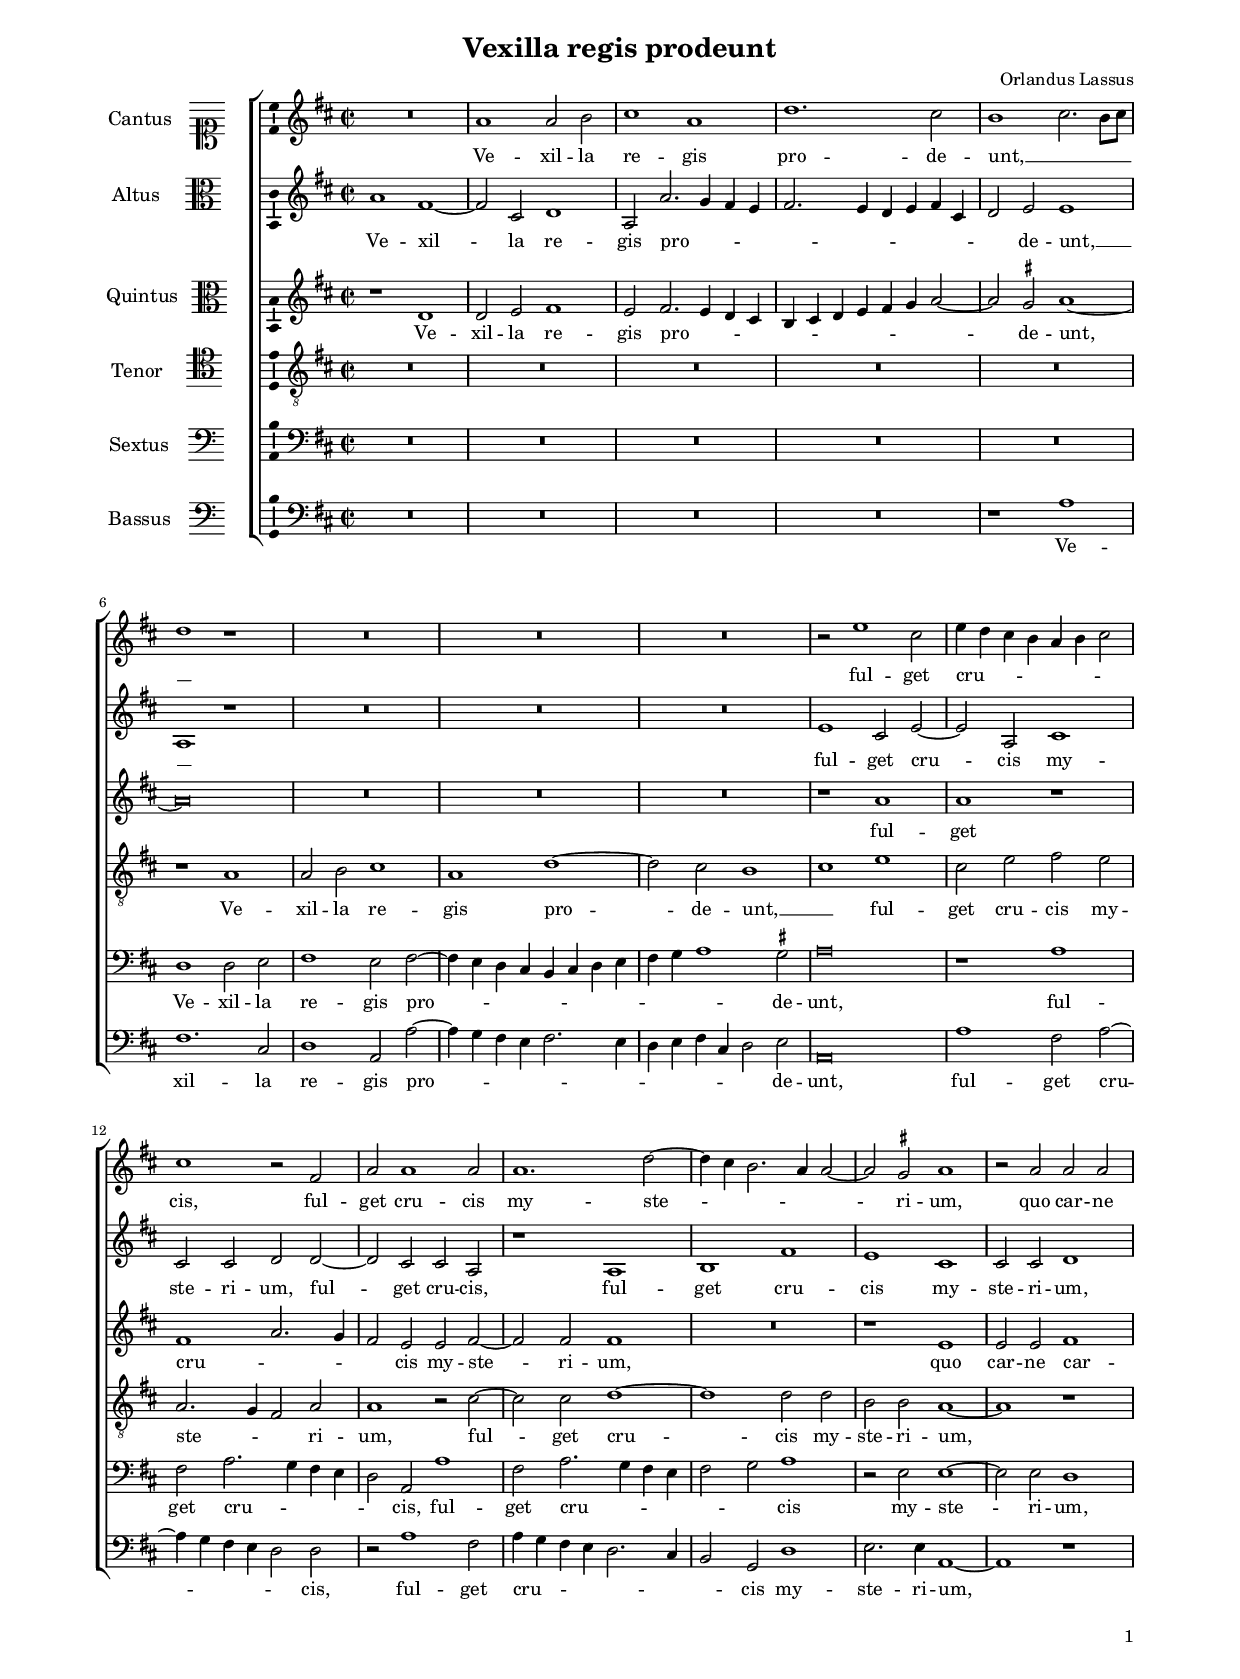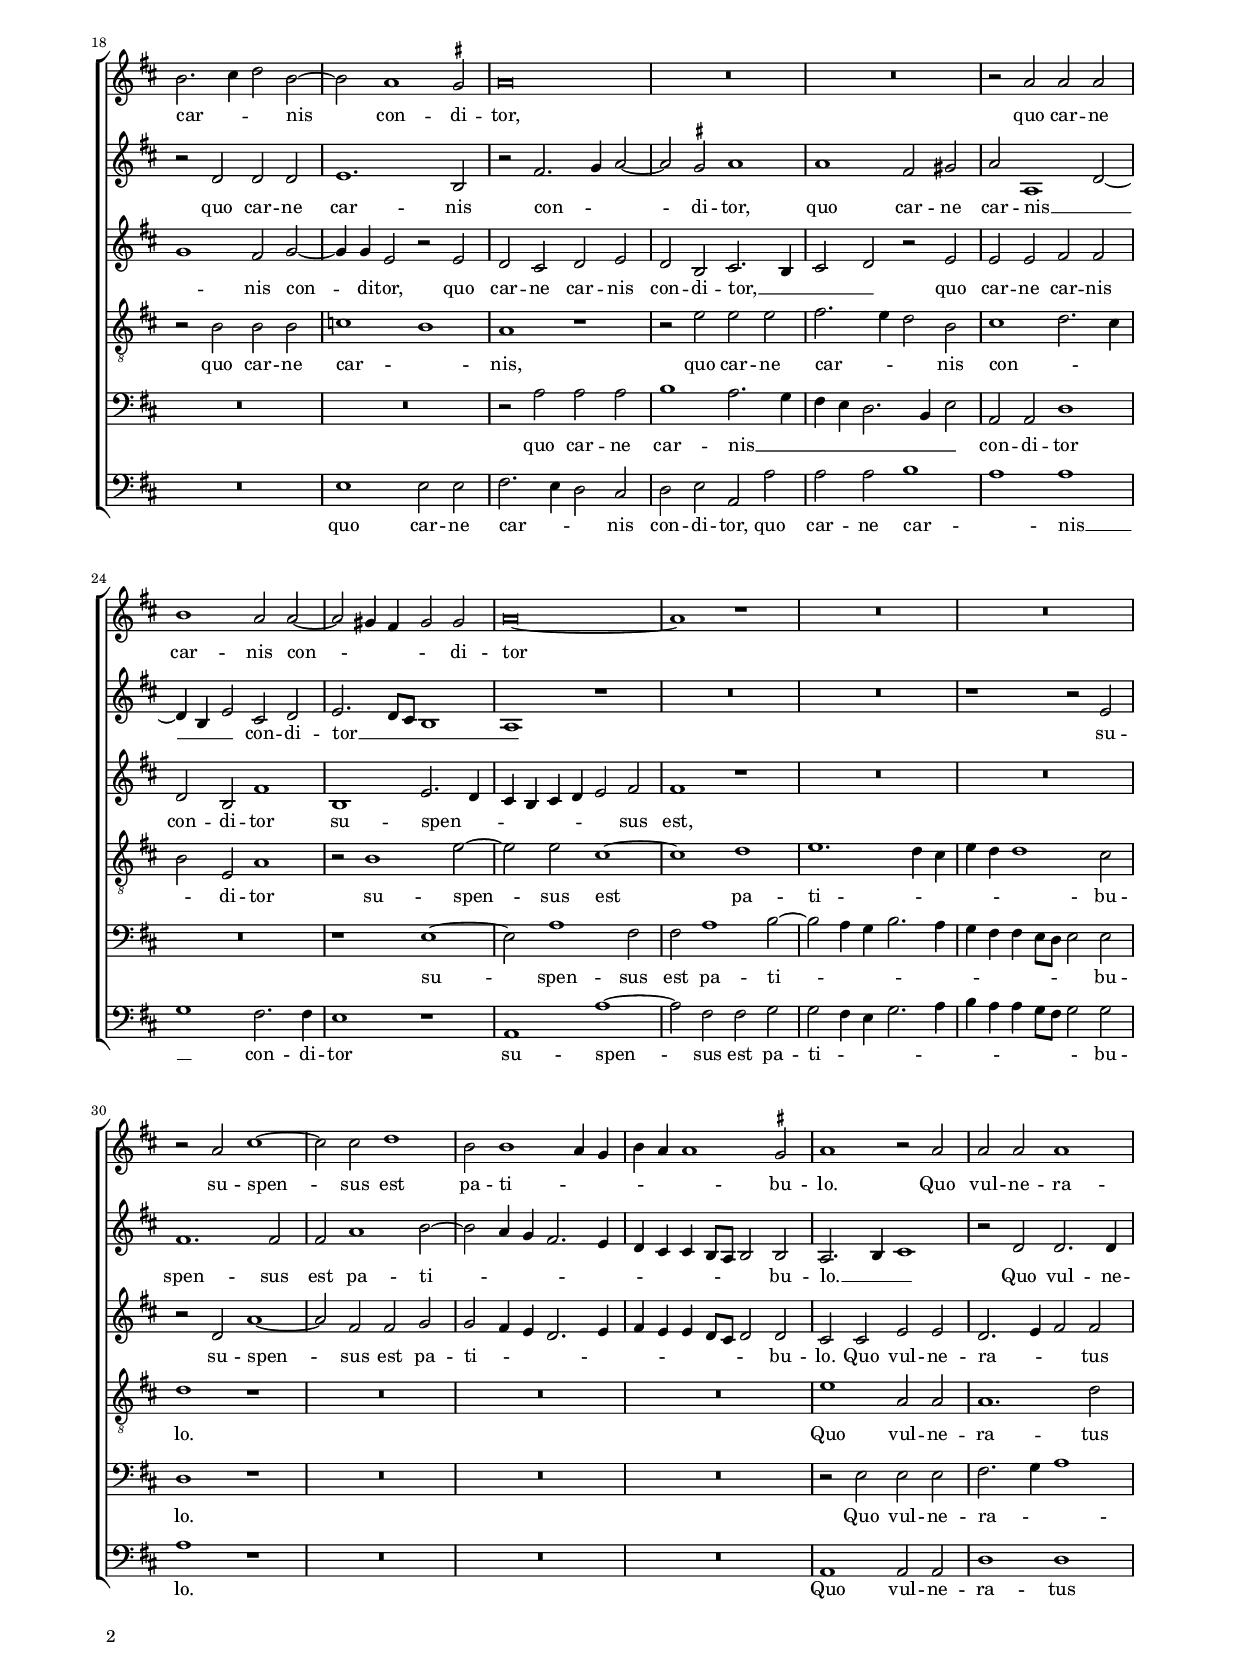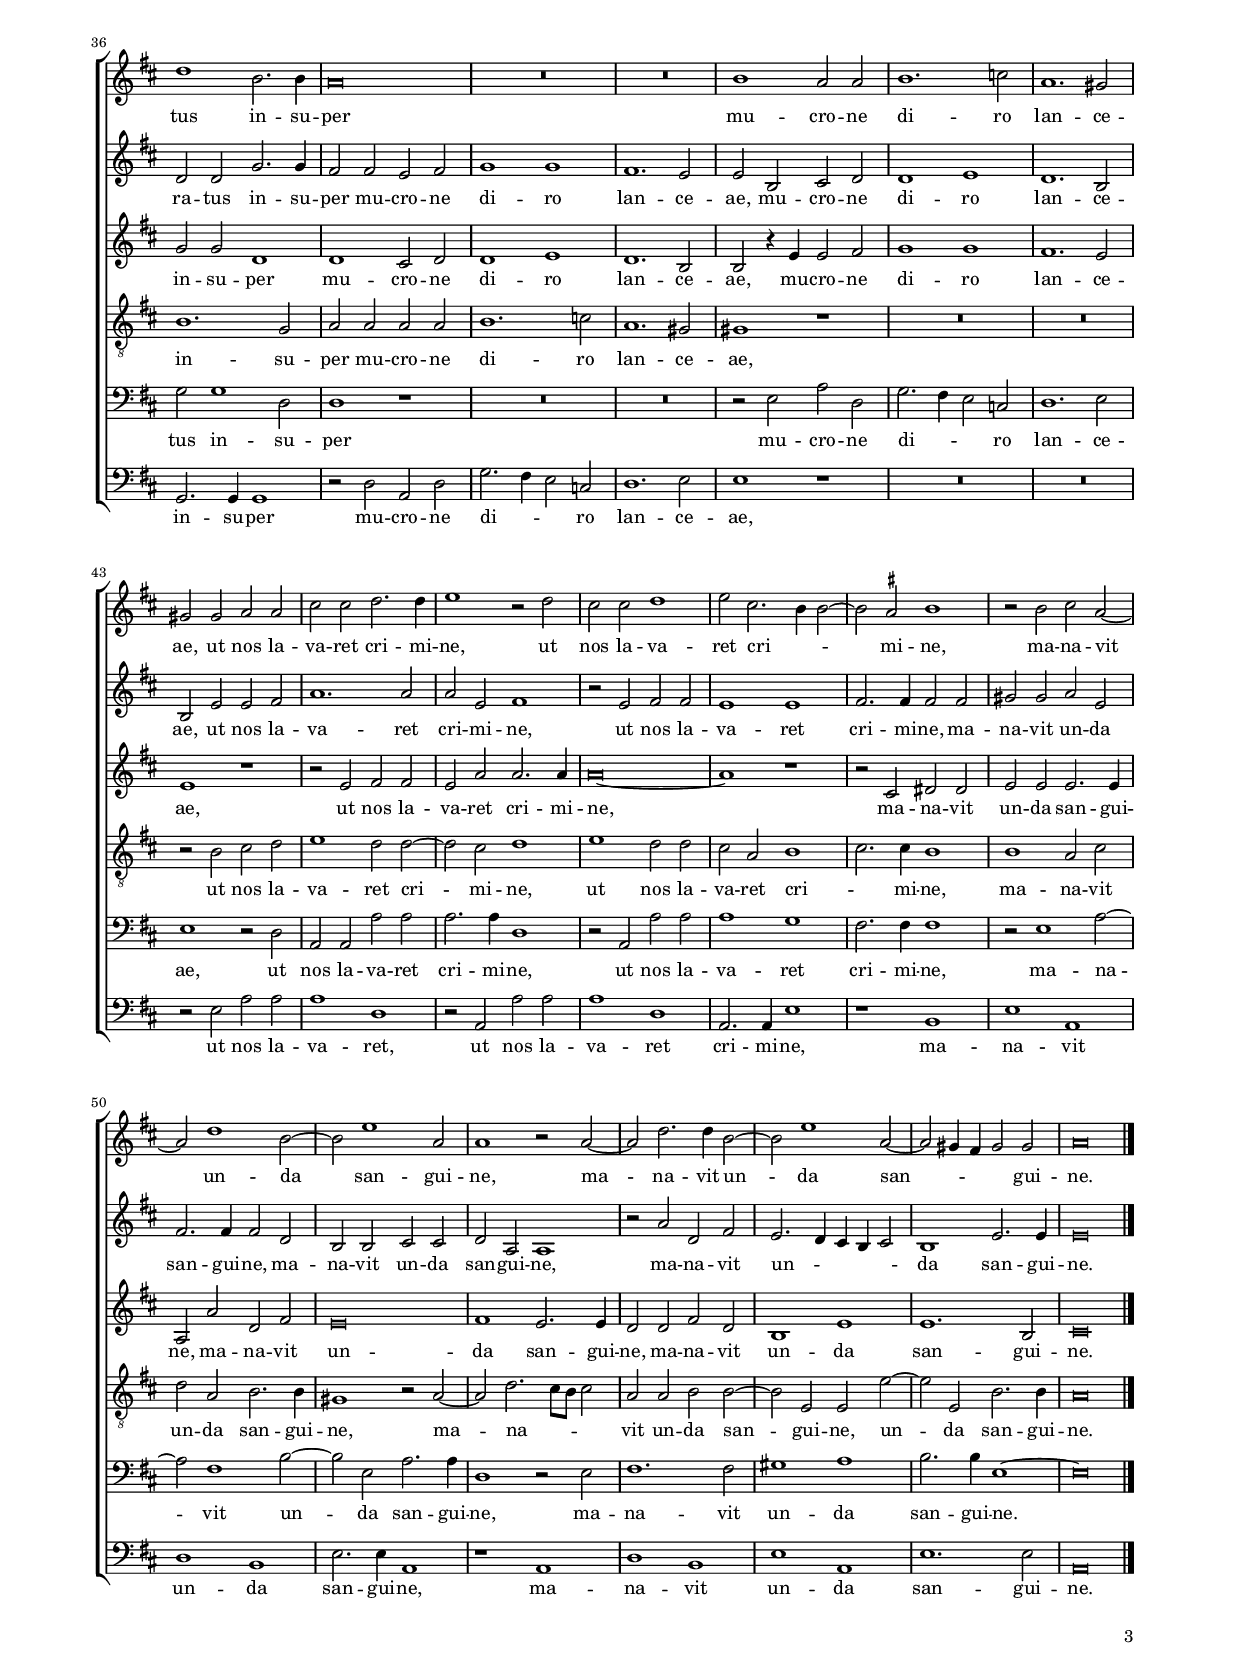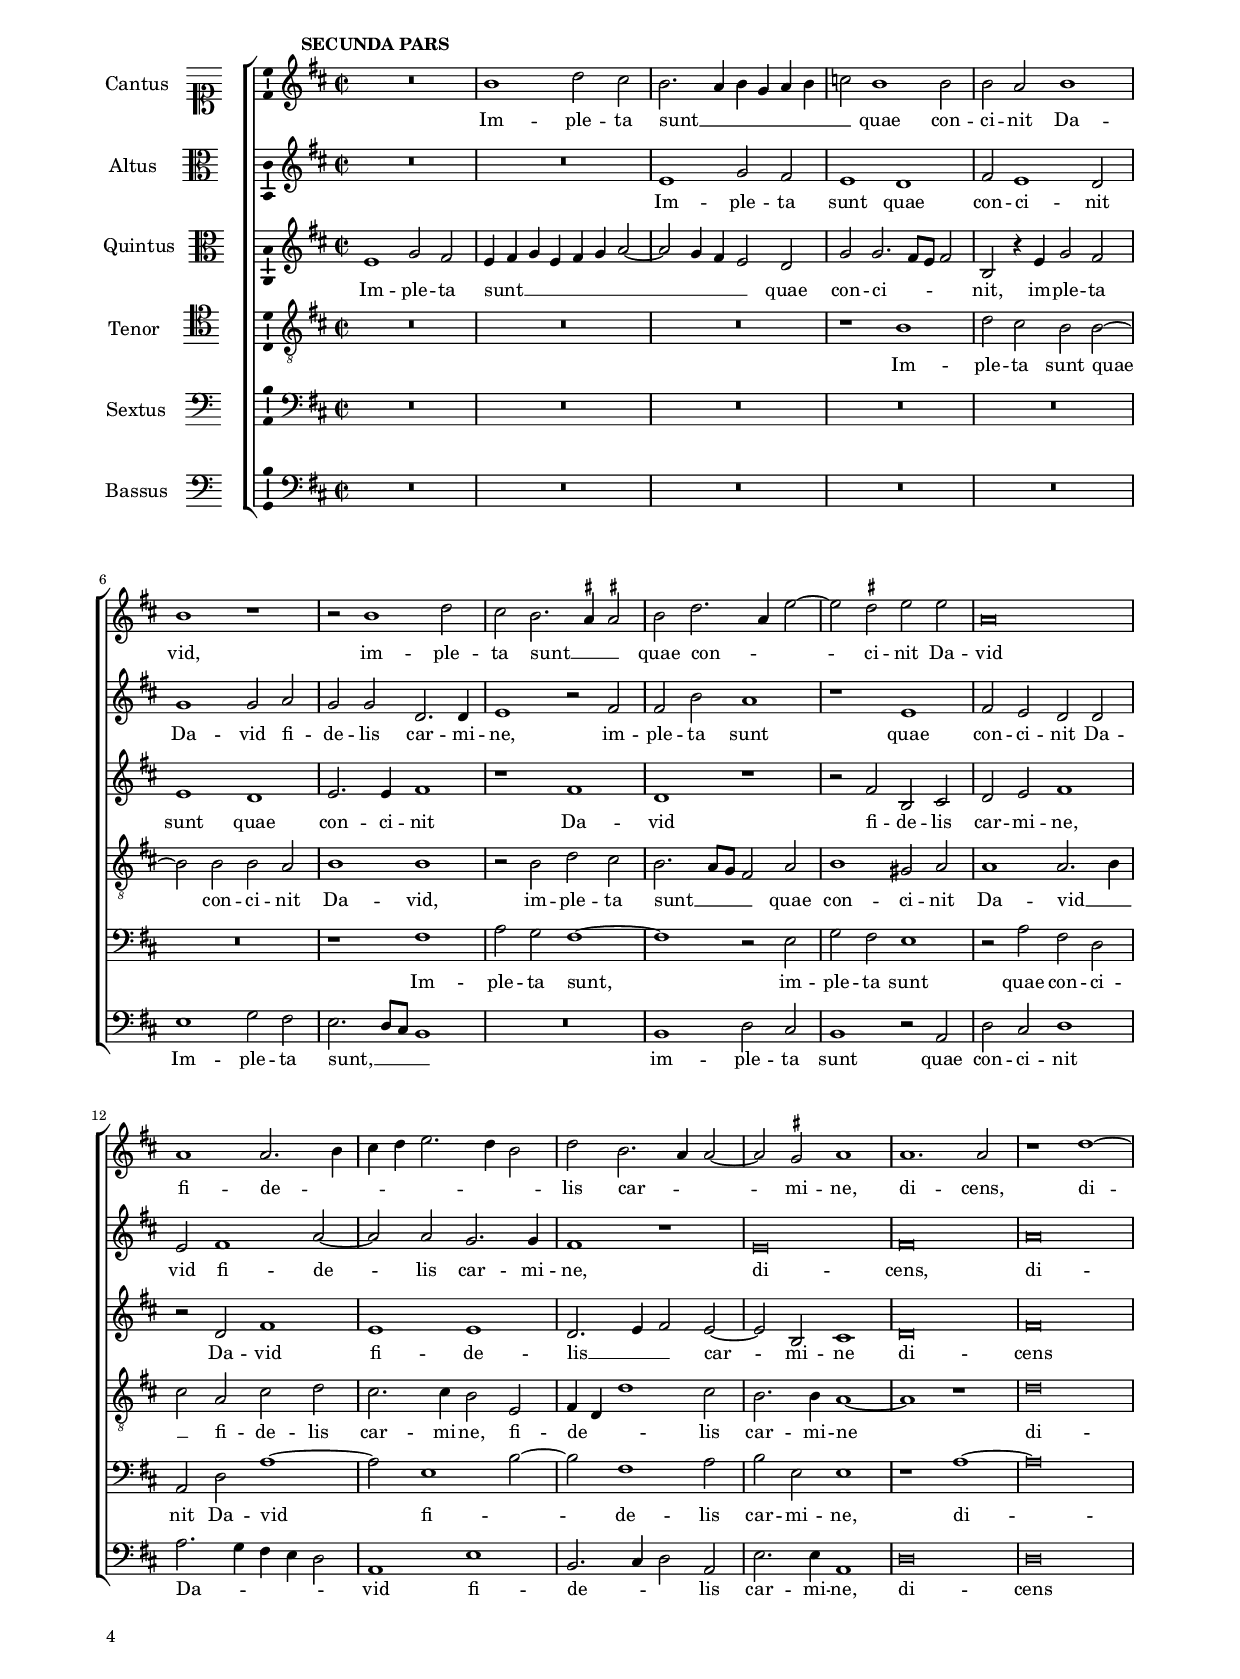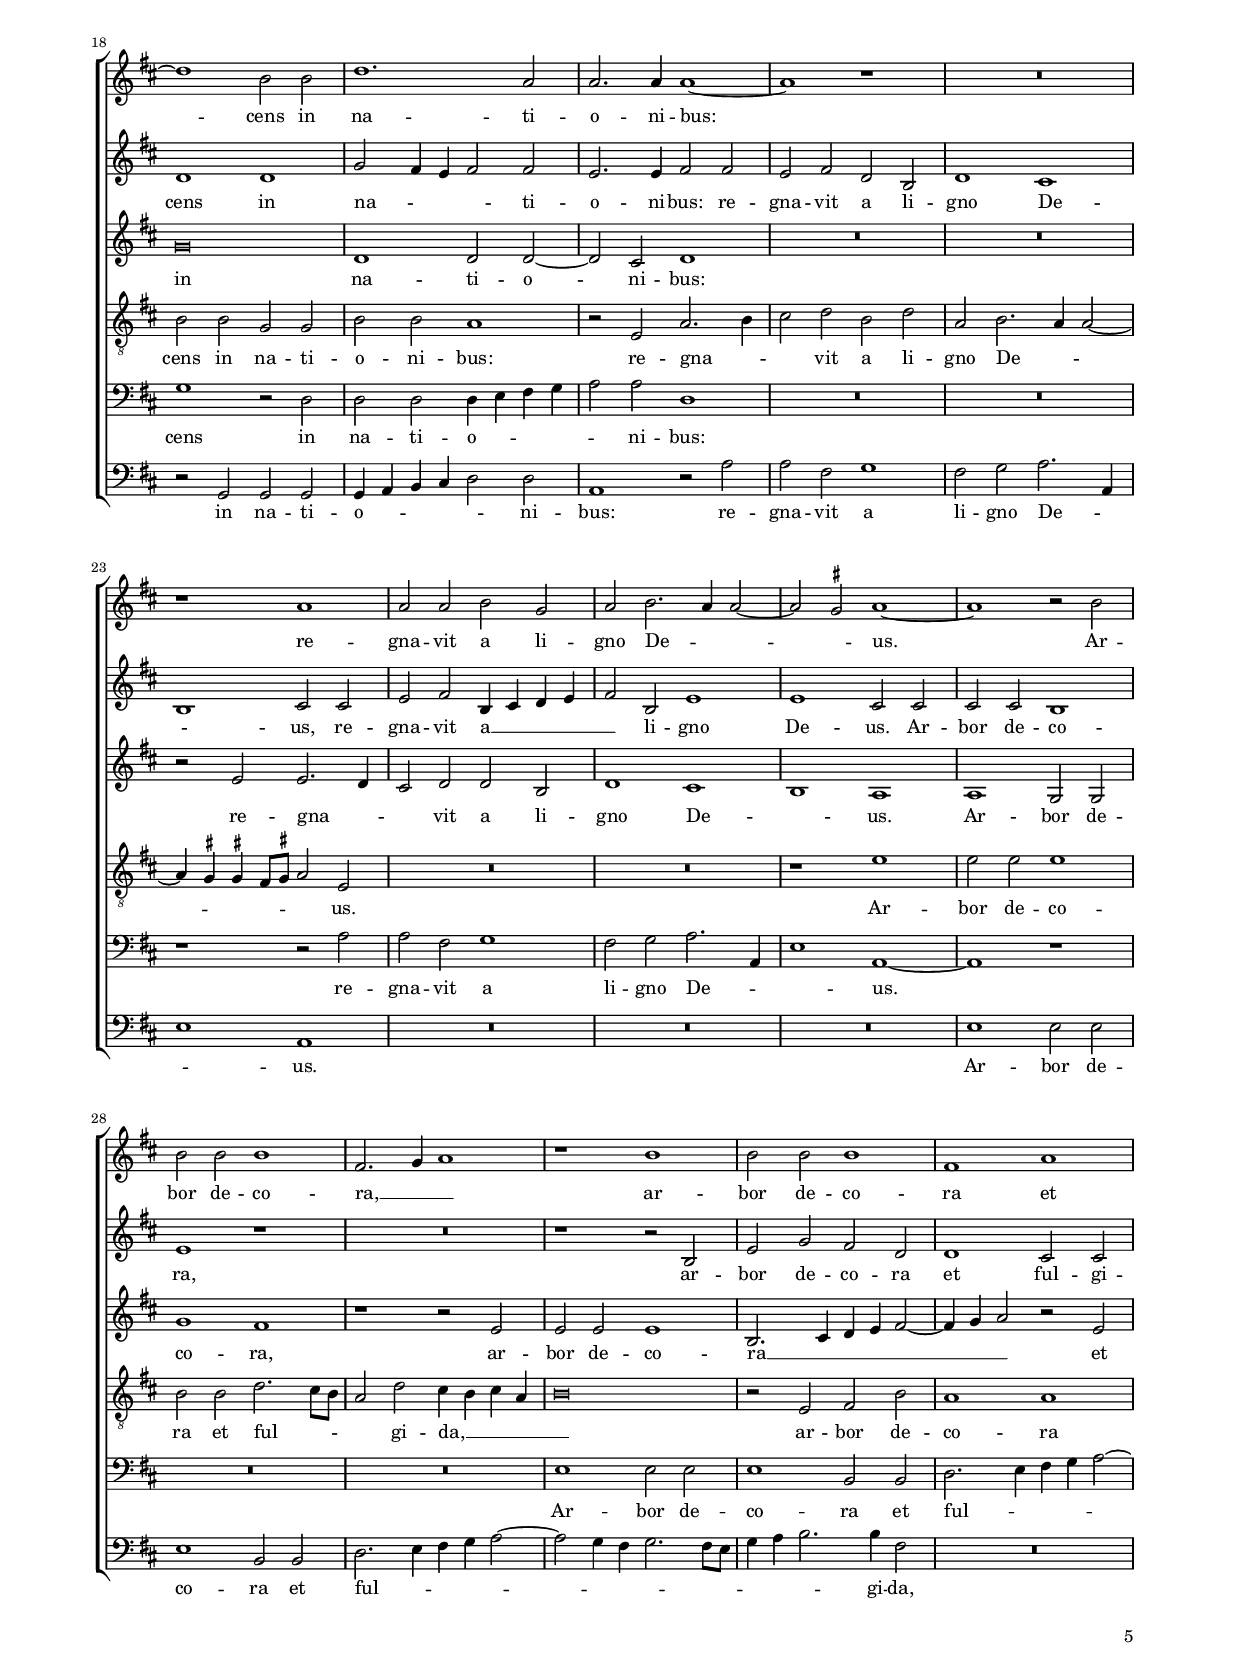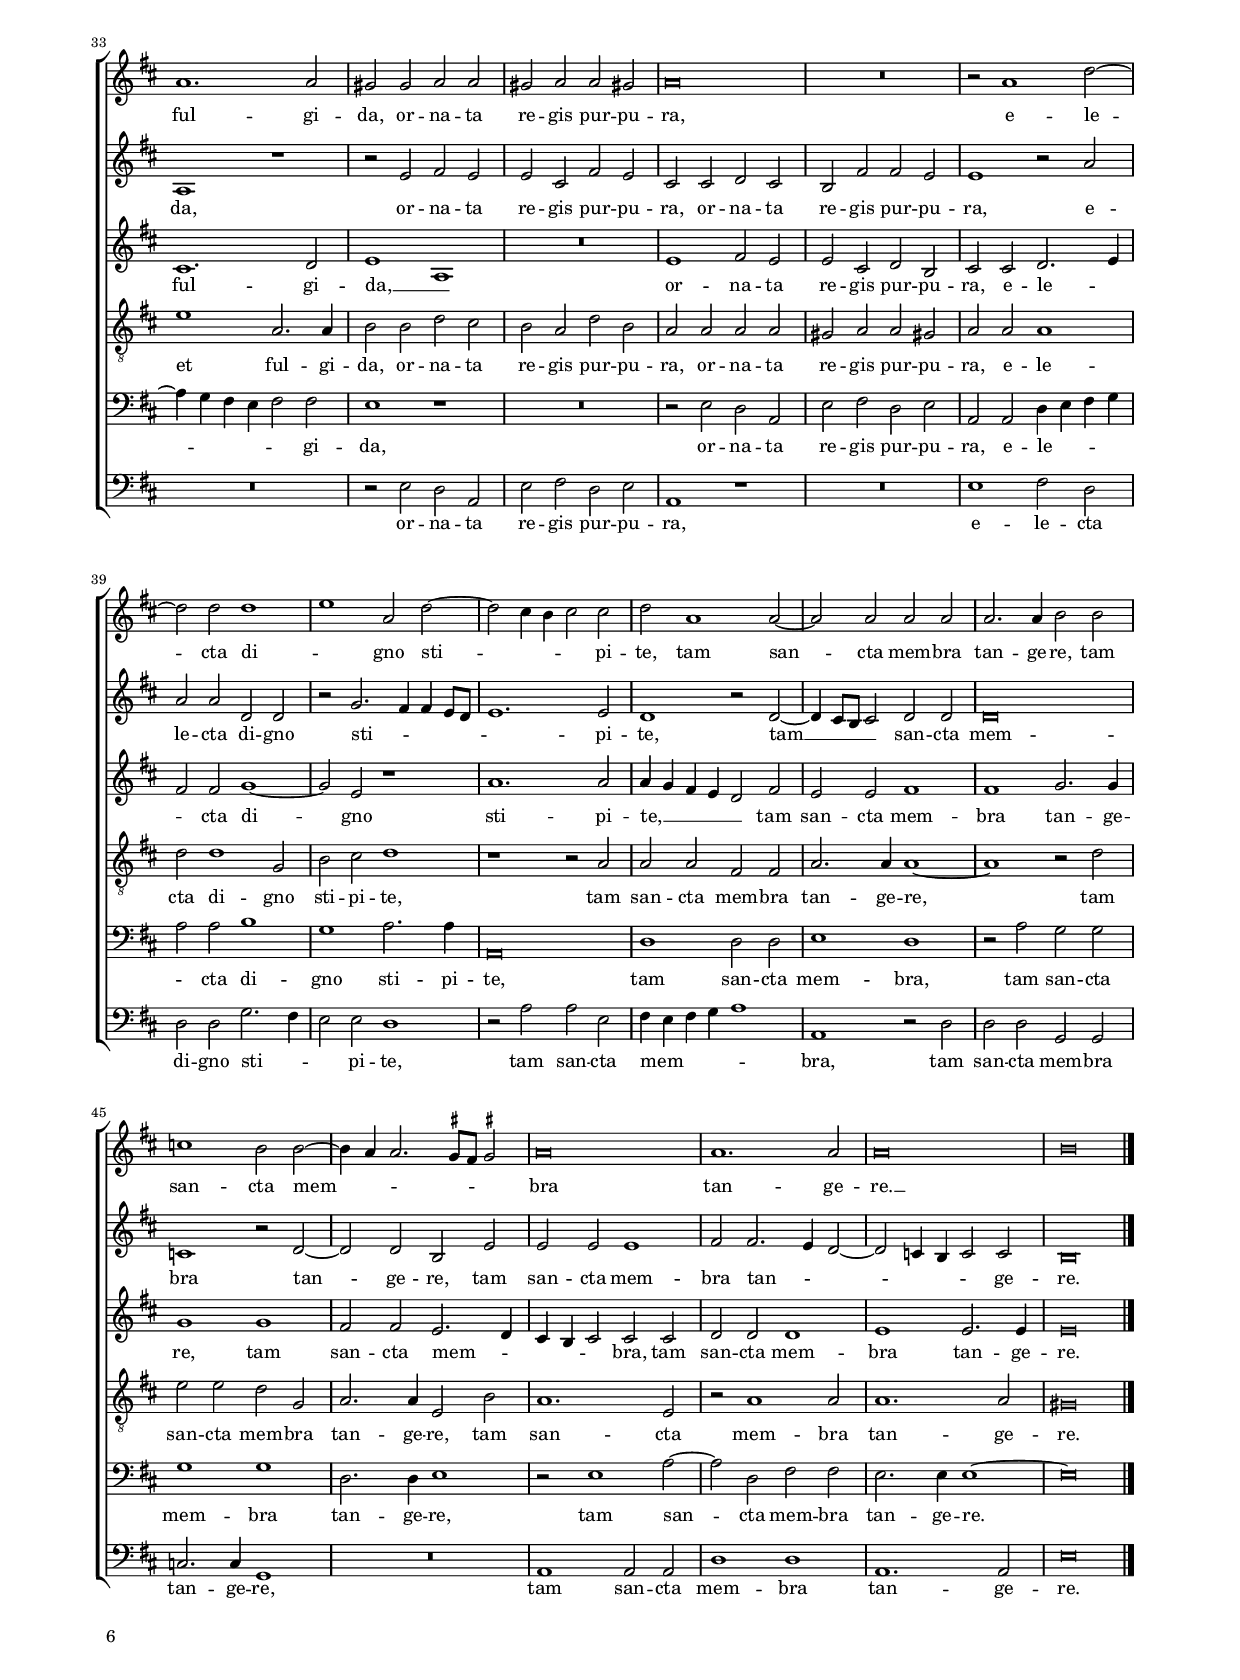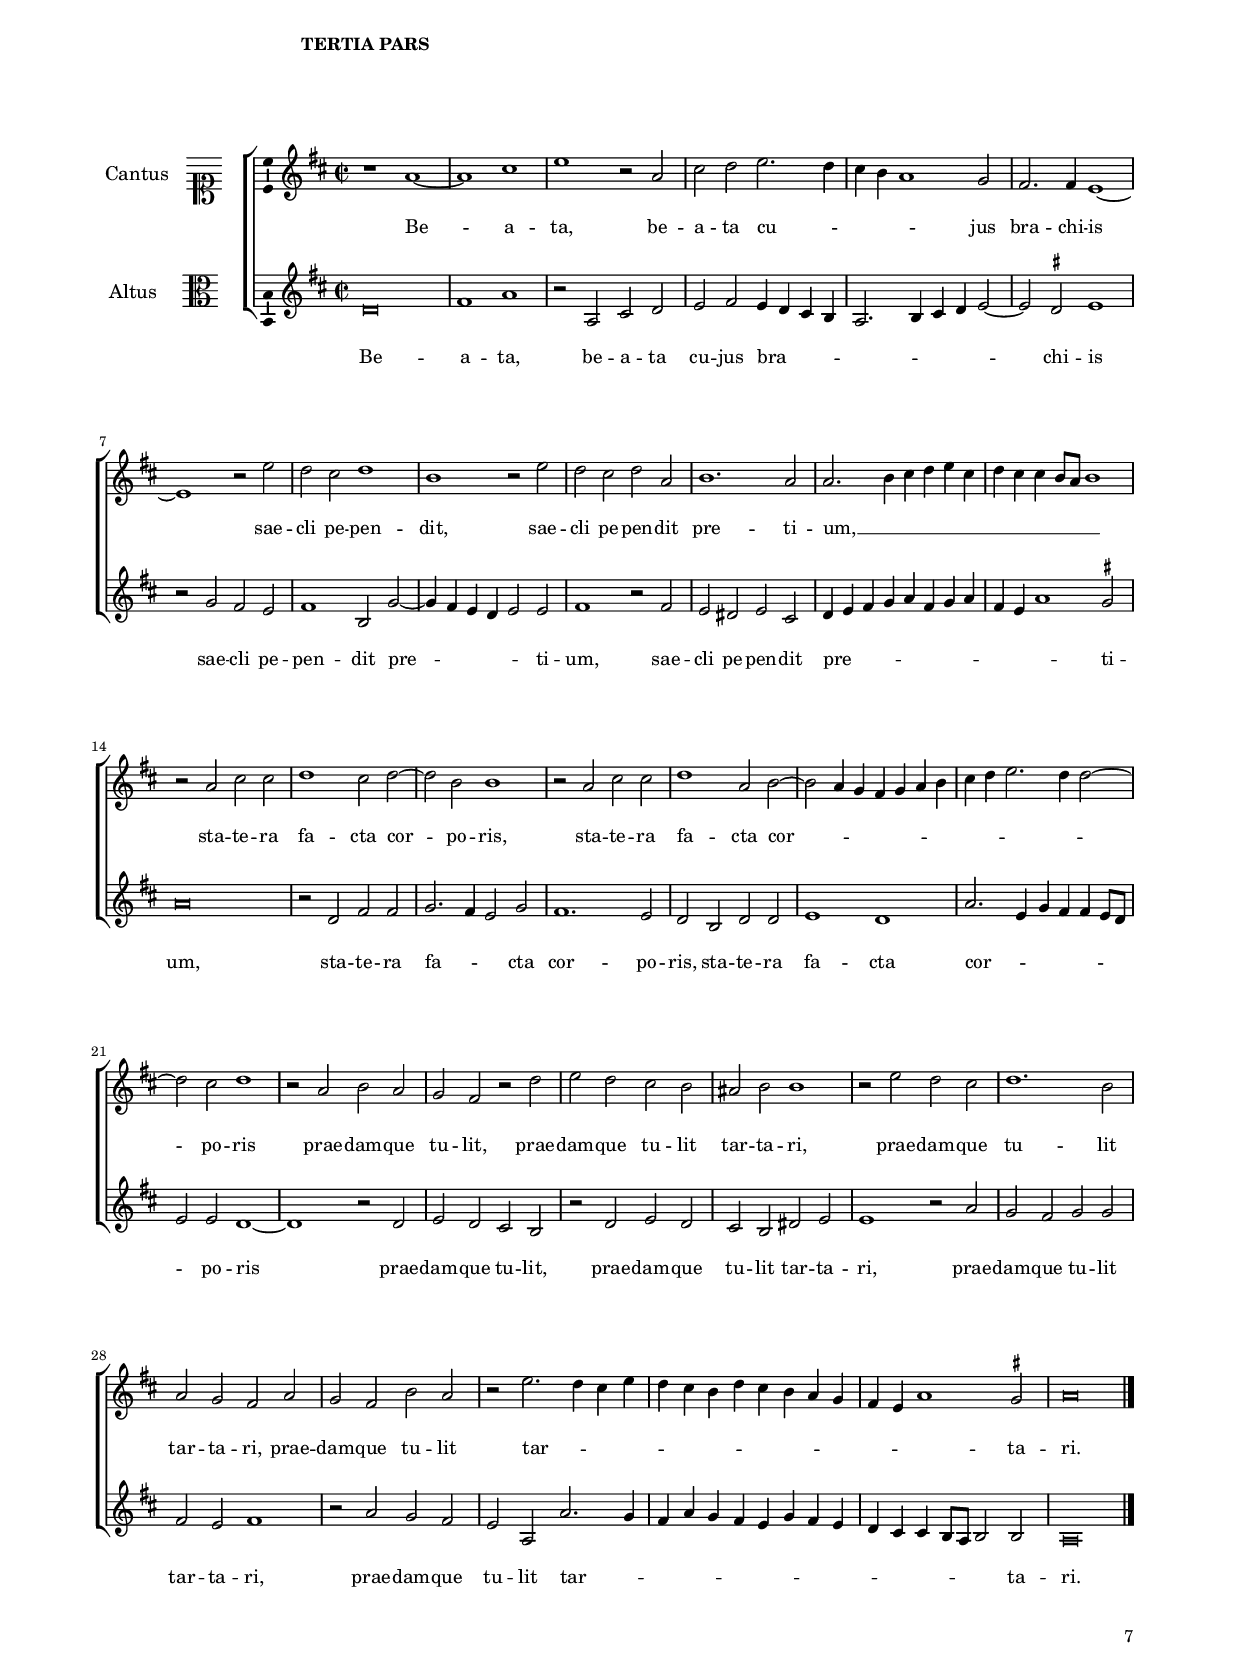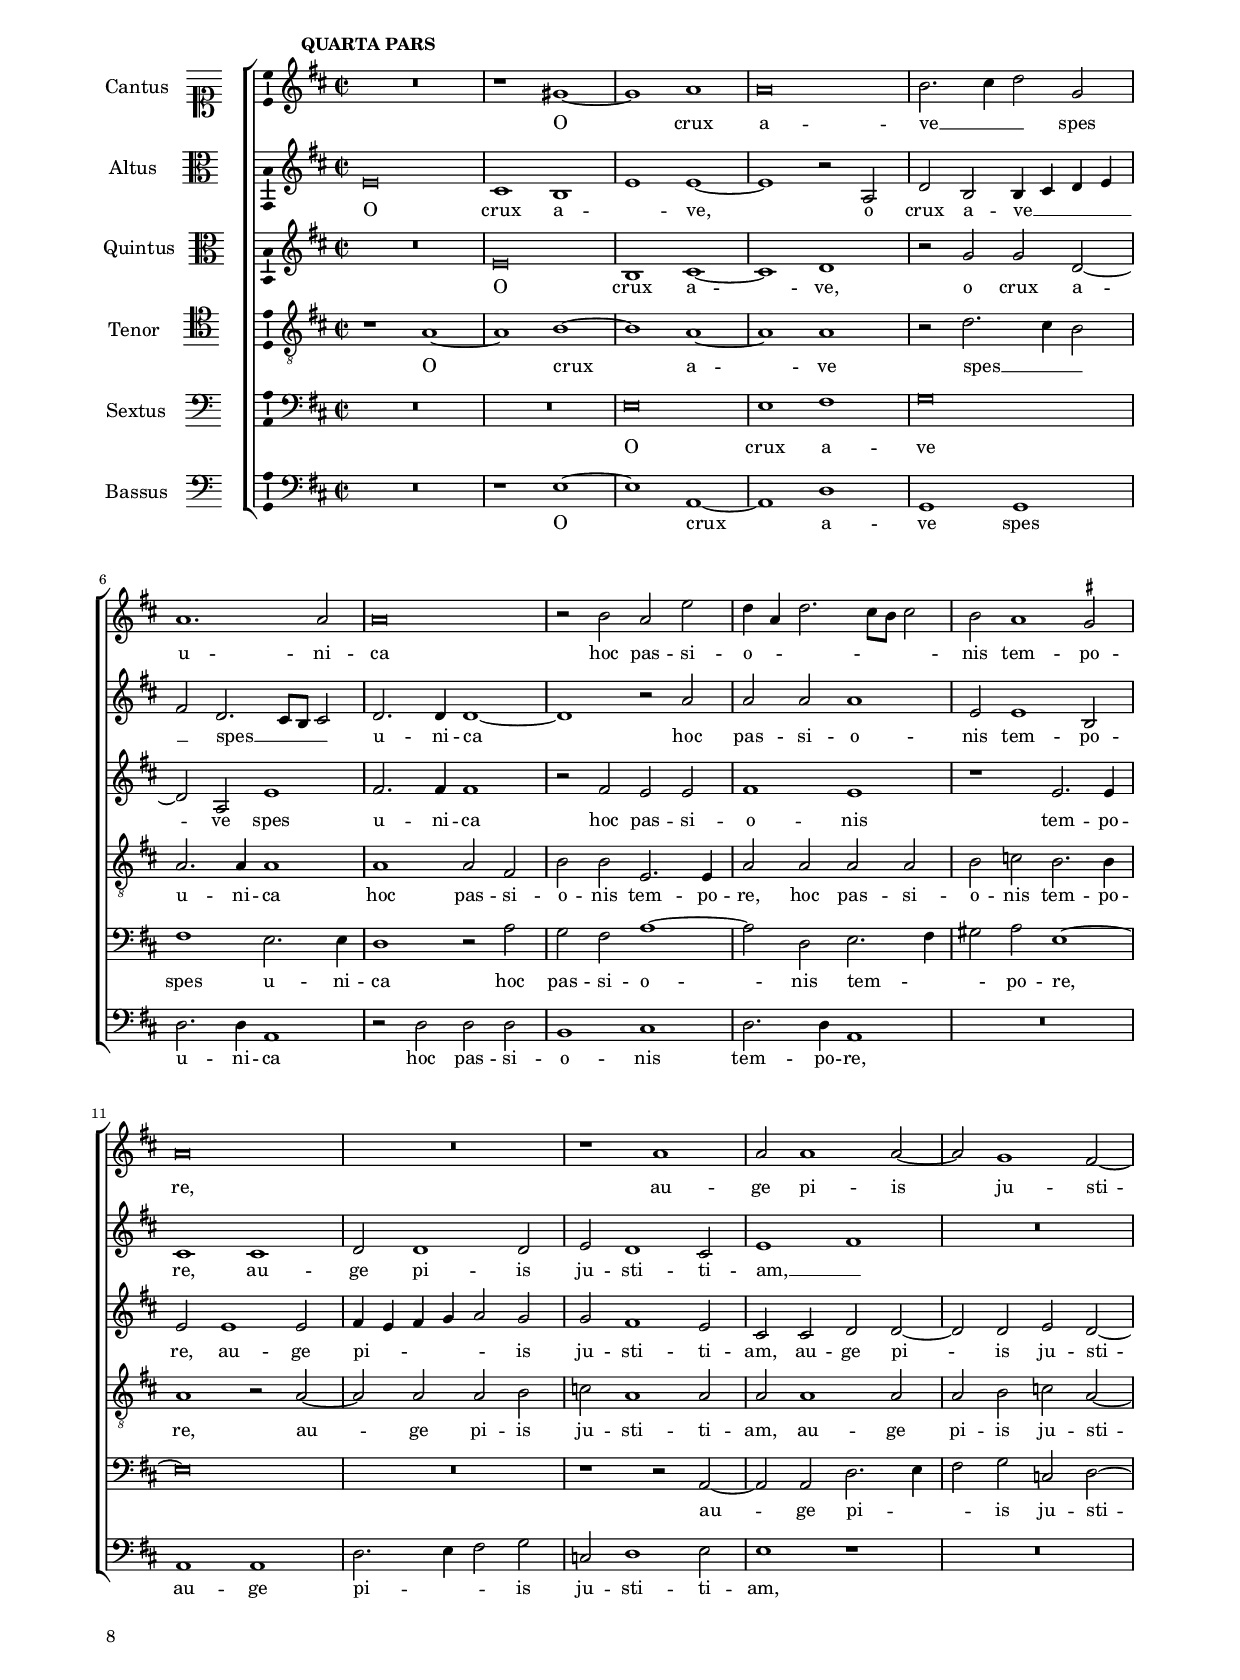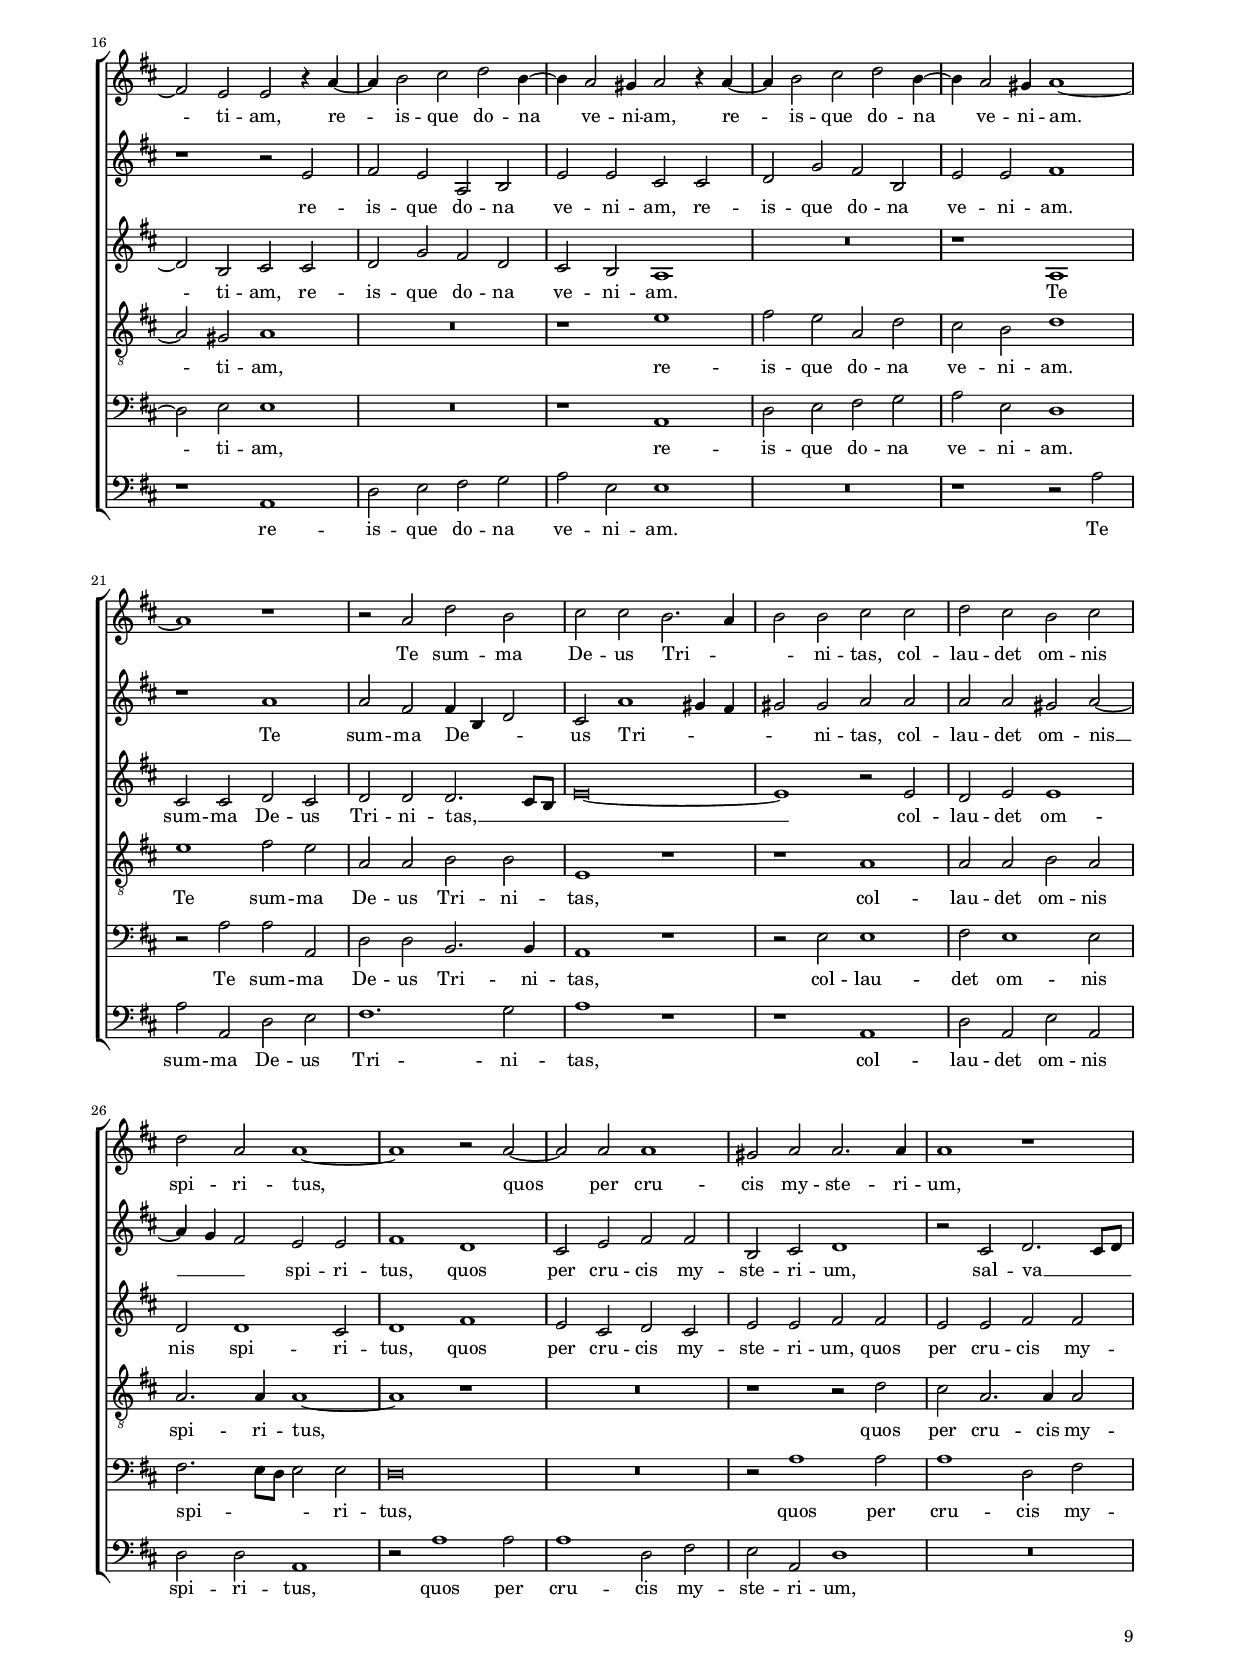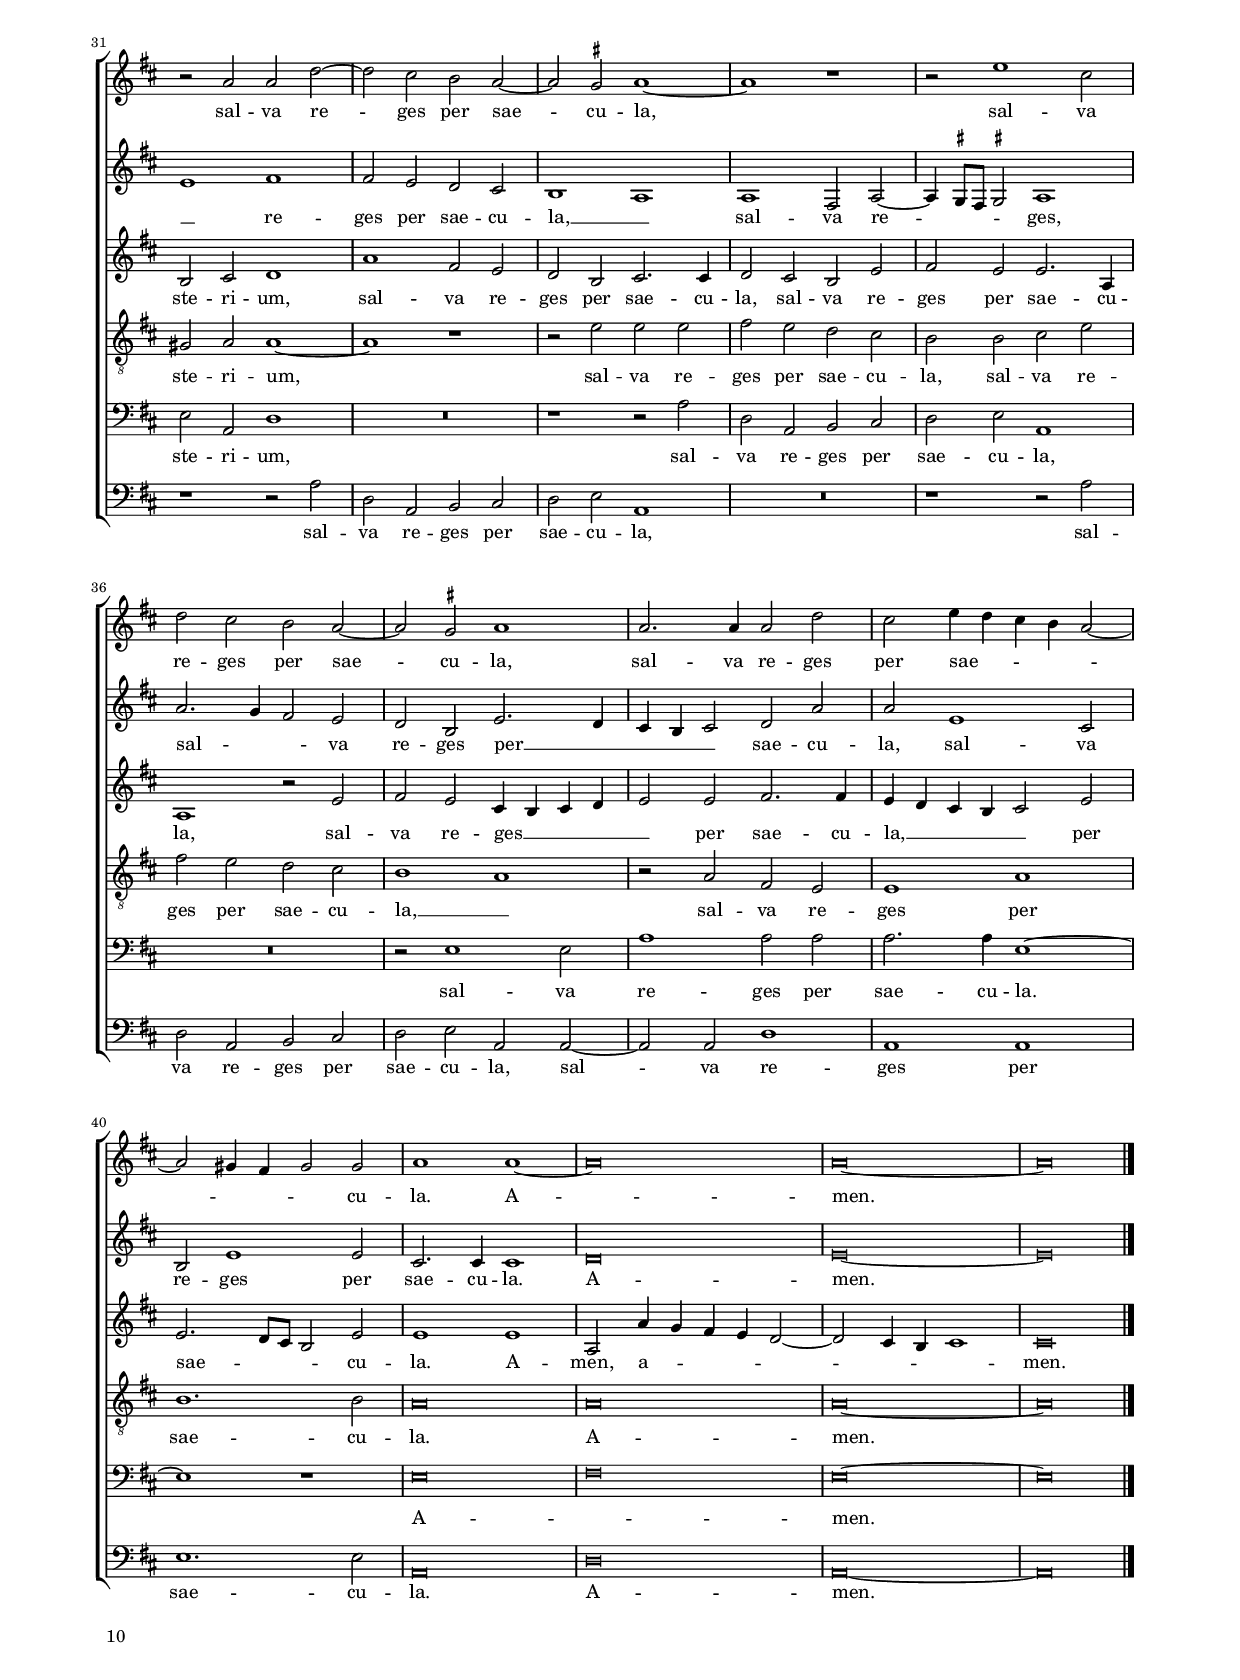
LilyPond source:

\header
{
  title="Vexilla regis prodeunt"
  composer="Orlandus Lassus"
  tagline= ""
}

\version "2.22.0"
\language deutsch
#(set-global-staff-size 15)
% #(set-default-paper-size "letter")
#(ly:set-option 'point-and-click #f)


	ficta = { \once \set suggestAccidentals = ##t }
	
	forget = #(define-music-function (music) (ly:music?) #{
		\accidentalStyle forget
		$music
		\accidentalStyle default
		#})


\paper
	{
	top-margin = 1.5 \cm
	bottom-margin = 0.9 \cm
	left-margin = 1.8 \cm
	right-margin = 1.8 \cm
	ragged-bottom = ##f
	ragged-last-bottom = ##t
	print-page-number = ##f
	score-system-spacing = #'((basic-distance . 17) (minimum-distance . 14) (padding . 5) (strechability . 250))
	system-system-spacing = #'((basic-distance . 17) (minimum-distance . 14) (padding . 5) (strechability . 250))
    oddFooterMarkup=\markup   \fill-line { "" \fromproperty #'page:page-number-string }
    evenFooterMarkup=\markup  \fill-line { \fromproperty #'page:page-number-string "" }
    last-bottom-spacing = #'((basic-distance . 12) (minimum-distance . 7) (padding . 4))
%	systems-per-page = 3
%   page-count = 6
	min-systems-per-page = 3
	}

global = {
    % \set Staff.autoBeaming = ##f
	\key c \major
	\time 2/2 \set Score.measureLength = #(ly:make-moment 2/1)
    \set Score.tempoHideNote = ##t
    \tempo 2 = 90
    \skip 1*2*56 \bar "|."
	}


incipitcantus = \markup { \score {
	{
	\set Staff.instrumentName = \markup { \fontsize #1 "Cantus" }
	\key c \major
	\clef soprano
	s4 \bar ""
	}
	\layout  {
	raggedright = ##t
	indent = 1.6 \cm
	line-width = 2.2 \cm
	\context { \Staff \remove Time_signature_engraver }
	\override Staff.Clef.Y-extent = #'(0 . 0)
	}} \hspace #1 }
      
      
incipitaltus = \markup { \score {
	{
	\set Staff.instrumentName = \markup { \fontsize #1 "Altus" }
	\key c \major
	\clef alto
	s4 \bar ""
	}
	\layout  {
	raggedright = ##t
	indent = 1.6 \cm
	line-width = 2.2 \cm
	\context { \Staff \remove Time_signature_engraver }
	\override Staff.Clef.Y-extent = #'(0 . 0)
	}} \hspace #1 }
      
      
incipitquintus = \markup { \score {
	{
	\set Staff.instrumentName = \markup { \fontsize #1 "Quintus" }
	\key c \major
	\clef alto
	s4 \bar ""
	}
	\layout  {
	raggedright = ##t
	indent = 1.6 \cm
	line-width = 2.2 \cm
	\context { \Staff \remove Time_signature_engraver }
	\override Staff.Clef.Y-extent = #'(0 . 0)
	}} \hspace #1 }


incipittenor = \markup { \score {
	{
	\set Staff.instrumentName = \markup { \fontsize #1 "Tenor" }
	\key c \major
	\clef tenor
	s4 \bar ""
	}
	\layout  {
	raggedright = ##t
	indent = 1.6 \cm
	line-width = 2.2 \cm
	\context { \Staff \remove Time_signature_engraver }
	\override Staff.Clef.Y-extent = #'(0 . 0)
	}} \hspace #1 }
 

incipitsextus = \markup { \score {
	{
	\set Staff.instrumentName = \markup { \fontsize #1 "Sextus" }
	\key c \major
	\clef bass
	s4 \bar ""
	}
	\layout  {
	raggedright = ##t
	indent = 1.6 \cm
	line-width = 2.2 \cm
	\context { \Staff \remove Time_signature_engraver }
	\override Staff.Clef.Y-extent = #'(0 . 0)
	}} \hspace #1 }

      
incipitbassus = \markup { \score {
	{
	\set Staff.instrumentName = \markup { \fontsize #1 "Bassus" }
	\key c \major
	\clef bass
	s4 \bar ""
	}
	\layout  {
	raggedright = ##t
	indent = 1.6 \cm
	line-width = 2.2 \cm
	\context { \Staff \remove Time_signature_engraver }
	\override Staff.Clef.Y-extent = #'(0 . 0)
	}} \hspace #1 }


cantus =  \relative c''
	{
	R\breve
	g1 g2 a
	h1 g
	c1. h2
%5
	a1 h2. a8 h |
	c1 r
	R\breve
	R\breve
	R\breve
%10
	r2 d1 h2 |
	d4 c h a g a h2
	h1 r2 e,
	g2 g1 g2
	g1. c2~
%15
	c4 h a2. g4 g2~ |
	g2 \ficta fis g1
	r2 g g g
	a2. h4 c2 a~
	a2 g1 \ficta fis2
%20
	g\breve |
	R\breve
	R\breve
	r2 g g g
	a1 g2 g~
%25
	g2 fis4 e fis2 fis |
	g\breve~
	g1 r
	R\breve
	R\breve
%30
	r2 g h1~ |
	h2 h c1
	a2 a1 g4 f
	a4 g g1 \ficta fis2
	g1 r2 g
%35
	g2 g g1 |
	c1 a2. a4
	g\breve
	R\breve
	R\breve
%40
	a1 g2 g |
	a1. b2
	g1. fis2
	fis2 fis g g
	h2 h c2. c4
%45
	d1 r2 c |
	h2 h c1
	d2 h2. a4 a2~
	a2 \ficta gis a1
	r2 a h g~
%50
	g2 c1 a2~ |
	a2 d1 g,2
	g1 r2 g~
	g2 c2. c4 a2~
	a2 d1 g,2~
%55
	g2 fis4 e fis2 fis |
	g\breve |
	}


altus = \relative c'
	{
	g'1 e~
	e2 h c1
	g2 g'2. f4 e d
	e2. d4 c4 d e h
%5
	c2 d d1 |
	g,1 r
	R\breve
	R\breve
	R\breve
%10
	d'1 h2 d~ |
	d2 g, h1
	h2 h c c~
	c2 h h g
	r1 g
%15
	a1 e' |
	d1 h
	h2 h c1
	r2 c c c
	d1. a2
%20
	r2 e'2. f4 g2~ |
	g2 \ficta fis g1
	g1 e2 fis
	g2 g,1 c2~
	c4 a d2 h2 c
%25
	d2. c8 h a1 |
	g1 r
	R\breve
	R\breve
	r1 r2 d'
%30
	e1. e2 |
	e2 g1 a2~
	a2 g4 f e2. d4
	c4 h h a8 g a2 a
	g2. a4 h1
%35
	r2 c c2. c4 |
	c2 c f2. f4
	e2 e d e
	f1 f
	e1. d2
%40
	d2 a h c |
	c1 d
	c1. a2
	a2 d d e
	g1. g2
%45
	g2 d e1 |
	r2 d e e
	d1 d
	e2. e4 e2 e
	fis fis g d
%50
	e2. e4 e2 c |
	a2 a h h
	c2 g g1
	r2 g' c, e
	d2. c4 h4 a h2
%55
	a1 d2. d4 |
	d\breve |
	}


quintus =  \relative c'
    {
	r1 c
	c2 d e1
	d2 e2. d4 c h
	a4 h c d e f g2~
%5
	g2 \ficta fis g1~ |
	g\breve
	R\breve
	R\breve
	R\breve
%10
	r1 g |
	g1 r
	e1 g2. f4
	e2 d d e~
	e2 e e1
%15
	R\breve |
	r1 d
	d2 d e1
	f1 e2 f~
	f4 f d2 r d
%20
	c2 h c d |
	c2 a h2. a4
	h2 c r d
	d2 d e e
	c2 a e'1
%25
	a,1 d2. c4 |
	h4 a h c d2 e
	e1 r
	R\breve
	R\breve
%30
    r2 c g'1~ |
	g2 e e f
	f2 e4 d c2. d4
	e4 d d c8 h c2 c
	h2 h d d
%35
	c2. d4 e2 e |
	f2 f c1
	c1 h2 c
	c1 d
	c1. a2
%40
	a2 r4 d d2 e |
	f1 f
	e1. d2
	d1 r
	r2 d e e
%45
	d2 g g2. g4 |
	g\breve~
	g1 r
	r2 h, cis cis
	d2 d d2. d4
%50
	g,2 g' c, e |
	d\breve
	e1 d2. d4
	c2 c e c
	a1 d
%55
	d1. a2 |
	h\breve |
	}


tenor =  \relative c'
	{
	R\breve
	R\breve
	R\breve
	R\breve
%5
	R\breve |
	r1 g
	g2 a h1
	g1 c~
	c2 h a1
%10
	h1 d |
	h2 d e d
	g,2. f4 e2 g
	g1 r2 h~
	h2 h c1~
%15
	c1 c2 c |
	a2 a g1~
	g1 r
	r2 a a a
	b1 a
%20
	g1 r |
	r2 d' d d
	e2. d4 c2 a
	h1 c2. h4
	a2 d, g1
%25
	r2 a1 d2~ |
	d2 d h1~
	h1 c
	d1. c4 h
	d4 c c1 h2
%30
	c1 r |
	R\breve
	R\breve
	R\breve
	d1 g,2 g
%35
	g1. c2 |
	a1. f2
	g2 g g g
	a1. b2
	g1. fis2
%40
	fis1 r |
	R\breve
	R\breve
	r2 a h c
	d1 c2 c~
%45
	c2 h c1 |
	d1 c2 c
	h2 g a1
	h2. h4 a1
	a1 g2 h
%50
	c2 g a2. a4 |
	fis1 r2 g~
	g2 c2. h8 a h2
	g2 g a a~
	a2 d, d d'~
%55
	d2 d, a'2. a4 |
	g\breve |
	}


sextus  =  \relative c
	{
	R\breve
	R\breve
	R\breve
	R\breve
%5
	R\breve |
	c1 c2 d
	e1 d2 e~
	e4 d c h a h c d
	e4 f g1 \ficta fis2
%10
	g\breve |
	r1 g
	e2 g2. f4 e d
	c2 g g'1
	e2 g2. f4 e d
%15
	e2 f g1 |
	r2 d d1~
	d2 d c1
	R\breve
	R\breve
%20
	r2 g' g2 g |
	a1 g2. f4
	e4 d c2. a4 d2
	g,2 g c1
	R\breve
%25
	r1 d~ |
	d2 g1 e2
	e2 g1 a2~
	a2 g4 f a2. g4
	f4 e e d8 c d2 d
%30
	c1 r |
	R\breve
	R\breve
	R\breve
	r2 d d d
%35
	e2. f4 g1 |
	f2 f1 c2
	c1 r
	R\breve
	R\breve
%40
	r2 d g c, |
	f2. e4 d2 b
	c1. d2
	d1 r2 c
	g2 g g' g
%45
	g2. g4 c,1 |
	r2 g g' g
	g1 f
	e2. e4 e1
	r2 d1 g2~
%50
	g2 e1 a2~ |
	a2 d, g2. g4
	c,1 r2 d
	e1. e2
	fis1 g
%55
	a2. a4 d,1~ |
	d\breve |
	}


bassus  =  \relative c
	{
	R\breve
	R\breve
	R\breve
	R\breve
%5
	r1 g' |
	e1. h2
	c1 g2 g'~
	g4 f e d e2. d4
	c4 d e h c2 d
%10
	g,\breve |
	g'1 e2 g~
	g4 f e d c2 c
	r2 g'1 e2
	g4 f e d c2. h4
%15
	a2 f c'1 |
	d2. d4 g,1~
	g1 r
	R\breve
	d'1 d2 d
%20
	e2. d4 c2 h |
	c2 d g, g'
	g2 g a1
	g1 g
	f1 e2. e4
%25
	d1 r |
	g,1 g'~
	g2 e e f
	f2 e4 d f2. g4
	a4 g g f8 e f2 f
%30
	g1 r |
	R\breve
	R\breve
	R\breve
	g,1 g2 g
%35
	c1 c |
	f,2. f4 f1
	r2 c' g c
	f2. e4 d2 b
	c1. d2
%40
	d1 r |
	R\breve
	R\breve
	r2 d g g
	g1 c,
%45
	r2 g g' g |
	g1 c,
	g2. g4 d'1
	r1 a
	d1 g,
%50
	c1 a |
	d2. d4 g,1
	r1 g
	c1 a
	d1 g,
%55
	d'1. d2 |
	g,\breve |
	}


lyricscantus = \lyricmode {
	Ve -- xil -- la re -- gis pro -- de -- unt, __ _ _ _ _
    ful -- get cru -- _ _ _ _ _ _ cis,
    ful -- get cru -- cis my -- ste -- _ _ _ _ ri -- um,
    quo car -- ne car -- _ _ nis con -- di -- tor,
    quo car -- ne car -- nis con -- _ _ _ di -- tor
    su -- spen -- sus est pa -- ti -- _ _ _ _ _ bu -- lo.
    Quo vul -- ne -- ra -- tus in -- su -- per
    mu -- cro -- ne di -- ro lan -- ce -- ae,
    ut nos la -- va -- ret cri -- mi -- ne,
    ut nos la -- va -- ret cri -- _ _ mi -- ne,
    ma -- na -- vit un -- da san -- gui -- ne,
    ma -- na -- vit un -- da san -- _ _ _ gui -- ne.
	}


lyricsaltus = \lyricmode {
	Ve -- xil -- la re -- gis pro -- _ _ _ _ _ _ _ _ _ _ de -- unt, __ _
    ful -- get cru -- cis my -- ste -- ri -- um,
    ful -- get cru -- cis,
    ful -- get cru -- cis my -- ste -- ri -- um,
    quo car -- ne car -- nis con -- _ _ di -- tor,
    quo car -- ne car -- nis __ _ _ _ con -- di -- tor __ _ _ _ _
    su -- spen -- sus est pa -- ti -- _ _ _ _ _ _ _ _ _ _ bu -- lo. __ _ _
    Quo vul -- ne -- ra -- tus in -- su -- per
    mu -- cro -- ne di -- ro lan -- ce -- ae,
    mu -- cro -- ne di -- ro lan -- ce -- ae,
    ut nos la -- va -- ret cri -- mi -- ne,
    ut nos la -- va -- ret cri -- mi -- ne,
    ma -- na -- vit un -- da san -- gui -- ne,
    ma -- na -- vit un -- da san -- gui -- ne,
    ma -- na -- vit un -- _ _ _ _ da san -- gui -- ne.
	}
	
	
lyricsquintus = \lyricmode {
	Ve -- xil -- la re -- gis pro -- _ _ _ _ _ _ _ _ _ _ de -- unt,
    ful -- get cru -- _ _ _ cis my -- ste -- ri -- um,
    quo car -- ne car -- _ nis con -- di -- tor,
    quo car -- ne car -- nis con -- di -- tor, __ _ _ _
    quo car -- ne car -- nis con -- di -- tor
    su -- spen -- _ _ _ _ _ _ sus est,
    su -- spen -- sus est pa -- ti -- _ _ _ _ _ _ _ _ _ _ bu -- lo.
    Quo vul -- ne -- ra -- _ _ tus in -- su -- per
    mu -- cro -- ne di -- ro lan -- ce -- ae,
    mu -- cro -- ne di -- ro lan -- ce -- ae,
    ut nos la -- va -- ret cri -- mi -- ne,
    ma -- na -- vit un -- da san -- gui -- ne,
    ma -- na -- vit un -- da san -- gui -- ne,
    ma -- na -- vit un -- da san -- gui -- ne.
	}


lyricstenor = \lyricmode {
	Ve -- xil -- la re -- gis pro -- de -- unt, __ _
    ful -- get cru -- cis my -- ste -- _ _ ri -- um,
    ful -- get cru -- cis my -- ste -- ri -- um,
    quo car -- ne car -- _ nis,
    quo car -- ne car -- _ _ nis con -- _ _ _ di -- tor
    su -- spen -- sus est pa -- ti -- _ _ _ _ _ bu -- lo.
    Quo vul -- ne -- ra -- tus in -- su -- per
    mu -- cro -- ne di -- ro lan -- ce -- ae,
    ut nos la -- va -- ret cri -- mi -- ne,
    ut nos la -- va -- ret cri -- _ mi -- ne,
    ma -- na -- vit un -- da san -- gui -- ne,
    ma -- na -- _ _ _ vit un -- da san -- gui -- ne,
    un -- da san -- gui -- ne.
	}


lyricssextus = \lyricmode {
	Ve -- xil -- la re -- gis pro -- _ _ _ _ _ _ _ _ _ _ de -- unt,
    ful -- get cru -- _ _ _ _ cis,
    ful -- get cru -- _ _ _ _ _ cis my -- ste -- ri -- um,
    quo car -- ne car -- nis __ _ _ _ _ _ _ con -- di -- tor
    su -- spen -- sus est pa -- ti -- _ _ _ _ _ _ _ _ _ _ bu -- lo.
    Quo vul -- ne -- ra -- _ _ tus in -- su -- per
    mu -- cro -- ne di -- _ _ ro lan -- ce -- ae,
    ut nos la -- va -- ret cri -- mi -- ne,
    ut nos la -- va -- ret cri -- mi -- ne,
    ma -- na -- vit un -- da san -- gui -- ne,
    ma -- na -- vit un -- da san -- gui -- ne.
	}


lyricsbassus = \lyricmode {
	Ve -- xil -- la re -- gis pro -- _ _ _ _ _ _ _ _ _ _ de -- unt,
    ful -- get cru -- _ _ _ _ cis,
    ful -- get cru -- _ _ _ _ _ _ cis my -- ste -- ri -- um,
    quo car -- ne car -- _ _ nis con -- di -- tor,
    quo car -- ne car -- _ nis __ _ con -- di -- tor
    su -- spen -- sus est pa -- ti -- _ _ _ _ _ _ _ _ _ _ bu -- lo.
    Quo vul -- ne -- ra -- tus in -- su -- per
    mu -- cro -- ne di -- _ _ ro lan -- ce -- ae,
    ut nos la -- va -- ret,
    ut nos la -- va -- ret cri -- mi -- ne,
    ma -- na -- vit un -- da san -- gui -- ne,
    ma -- na -- vit un -- da san -- gui -- ne.
	}


\score
{  
    \transpose c d {
	\new ChoirStaff \with { \override StaffGrouper.staff-staff-spacing.basic-distance = #12 }
	<<

	\new Staff << \global
	\new Voice="v1" {
		\set Staff.instrumentName=\incipitcantus
		\set Staff.midiInstrument = "reed organ"
		\clef "treble"
		\cantus }
	\new Lyrics \lyricsto "v1" {\lyricscantus }
	>>


	\new Staff << \global
	\new Voice="v2" {
		\set Staff.instrumentName=\incipitaltus
		\set Staff.midiInstrument = "reed organ"
        \clef "treble" 
		\altus}
	\new Lyrics \lyricsto "v2" {\lyricsaltus }
	>>


	\new Staff << \global
	\new Voice="v5" {
		\set Staff.instrumentName=\incipitquintus
		\set Staff.midiInstrument = "reed organ"
        \clef "treble"
		\quintus}
	\new Lyrics \lyricsto "v5" {\lyricsquintus }
	>>
    

	\new Staff << \global
	\new Voice="v3" {
		\set Staff.instrumentName=\incipittenor
		\set Staff.midiInstrument = "reed organ"
		\clef "G_8"
		\tenor }
	\new Lyrics \lyricsto "v3" {\lyricstenor }
	>>

    
    \new Staff << \global
	\new Voice="v6" {
		\set Staff.instrumentName=\incipitsextus
		\set Staff.midiInstrument = "reed organ"
		\clef "bass" 
		\sextus}
	\new Lyrics \lyricsto "v6" {\lyricssextus }
	>>


	\new Staff << \global
	\new Voice="v4" {
		\set Staff.instrumentName=\incipitbassus
		\set Staff.midiInstrument = "reed organ"
		\clef "bass" 
		\bassus }
	\new Lyrics \lyricsto "v4" {\lyricsbassus}
	>>

	>>
	} % transpose

	\layout
	{
	indent = 2.6 \cm
%	\context { \Lyrics \override VerticalAxisGroup.nonstaff-relatedstaff-spacing.padding = #2 }
%	\context { \Lyrics \override LyricText.font-size = #1 }
  	\context { \Staff \consists "Ambitus_engraver" }
	\context { \Staff \override TimeSignature.break-visibility = #end-of-line-invisible }
%	\context { \Staff \override InstrumentName.X-offset = #'-25 }
%	\context { \Voice \override Slur.transparent = ##t }
	\context { \Score \override BarNumber.padding = #2 }
	\context { \Voice \override NoteHead.style = #'baroque }
	}

\midi
	{
	}

}

%%%%%%%%%%%%%%%%%%%%  SECUNDA PARS   %%%%%%%%%%%%%%%%%%%%


global = {
	\key c \major
	\time 2/2 \set Score.measureLength = #(ly:make-moment 2/1)
    \set Score.tempoHideNote = ##t
    \tempo 2 = 90
    \skip 1*2*50  \bar "|." \pageBreak
	}


cantus =  \relative c''
	{
	R\breve
	a1 c2 h
	a2. g4 a4 f g a
	b2 a1 a2
%5
	a2 g a1 |
	a1 r
	r2 a1 c2
	h2 a2. \ficta gis4 \ficta gis!2
	a2 c2. g4 d'2~
%10
	d2 \ficta cis d d |
	g,\breve
	g1 g2. a4
	h4 c d2. c4 a2
	c2 a2. g4 g2~
%15
	g2 \ficta fis g1 |
	g1. g2
	r1 c~
	c1 a2 a
	c1. g2
%20
	g2. g4 g1~ |
	g1 r
	R\breve
	r1 g
	g2 g a f
%25
	g2 a2. g4 g2~ |
	g2 \ficta fis g1~
	g1 r2 a
	a2 a a1
	e2. f4 g1
%30
	r1 a |
	a2 a a1
	e1 g
	g1. g2
	fis2 fis g g
%35
	fis2 g g fis! |
	g\breve
	R\breve
	r2 g1 c2~
	c2 c c1
%40
	d1 g,2 c~ |
	c2 h4 a h2 h
	c2 g1 g2~
	g2 g g g
	g2. g4 a2 a
%45
	b1 a2 a~ |
	a4 g g2. \ficta fis8 e \ficta fis!2
	g\breve
	g1. g2
	g\breve
%50
	a\breve |
	}


altus = \relative c'
	{
	R\breve
	R\breve
	d1 f2 e
	d1 c
%5
	e2 d1 c2 |
	f1 f2 g
	f2 f c2. c4
	d1 r2 e
	e2 a g1
%10
	r1 d |
	e2 d c c
	d2 e1 g2~
	g2 g f2. f4
	e1 r
%15
	d\breve |
	e\breve
	g\breve
	c,1 c
	f2 e4 d e2 e
%20
	d2. d4 e2 e |
	d2 e c a
	c1 h
	a1 h2 h
	d2 e a,4 h c d
%25
	e2 a, d1 |
	d1 h2 h
	h2 h a1
	d1 r
	R\breve
%30
	r1 r2 a |
	d2 f e c
	c1 h2 h
	g1 r
	r2 d' e d
%35
	d2 h e d |
	h2 h c h
	a2 e' e d
	d1 r2 g
	g2 g c, c
%40
	r2 f2. e4 e d8 c |
	d1. d2
	c1 r2 c~
	c4 h8 a h2 c c
	c\breve
%45
	b1 r2 c~ |
	c2 c a d
	d2 d d1
	e2 e2. d4 c 2~
	c2 b4 a b2 b
%50
	a\breve |
	}


quintus =  \relative c'
    {
	d1 f2 e
	d4 e f d e f g2~
	g2 f4 e d2 c
	f2 f2. e8 d e2
%5
	a,2 r4 d f2 e |
	d1 c
	d2. d4 e1
	r1 e
	c1 r
%10
	r2 e a, h |
	c2 d e1
	r2 c e1
	d1 d
	c2. d4 e2 d~
%15
	d2 a h1 |
	c\breve
	e\breve
	f\breve
	c1 c2 c~
%20
	c2 h c1 |
	R\breve
	R\breve
	r2 d d2. c4
	h2 c c a
%25
	c1 h |
	a1 g
	g1 f2 f
	f'1 e
	r1 r2 d
%30
	d2 d d1 |
	a2. h4 c d e2~
	e4 f g2 r d
	h1. c2
	d1 g,
%35
	R\breve |
	d'1 e2 d
	d2 h c a
	h2 h c2. d4
	e2 e f1~
%40
	f2 d r1 |
	g1. g2
	g4 f e d c2 e
	d2 d e1
	e1 f2. f4
%45
	f1 f |
	e2 e d2. c4
	h4 a h2 h h
	c2 c c1
	d1 d2. d4
%50
	d\breve |
	}


tenor =  \relative c'
	{
	R\breve
	R\breve
	R\breve
	r1 a
%5
	c2 h a a~ |
	a2 a a g
	a1 a
	r2 a c h
	a2. g8 f e2 g
%10
	a1 fis2 g |
	g1 g2. a4
	h2 g h c
	h2. h4 a2 d,
	e4 c c'1 h2
%15
	a2. a4 g1~ |
	g1 r
	c\breve
	a2 a f f
	a2 a g1
%20
	r2 d g2. a4 |
	h2 c a c
	g2 a2. g4 g2~
	g4 \ficta fis \ficta fis! e8 \ficta fis! g2 d
	R\breve
%25
	R\breve |
	r1 d'
	d2 d d1
	a2 a c2. h8 a
	g2 c h4 a h g
%30
	a\breve |
	r2 d, e a
	g1 g
	d'1 g,2. g4
	a2 a c h
%35
	a2 g c a |
	g2 g g g
	fis2 g g fis!
	g2 g g1
	c2 c1 f,2
%40
	a2 h c1 |
	r1 r2 g
	g2 g e e
	g2. g4 g1~
	g1 r2 c
%45
	d2 d c f, |
	g2. g4 d2 a'
	g1. d2
	r2 g1 g2
	g1. g2
%50
	fis\breve |
	}


sextus  =  \relative c
	{
	R\breve
	R\breve
	R\breve
	R\breve
%5
	R\breve |
	R\breve
	r1 e
	g2 f e1~
	e1 r2 d
%10
	f2 e d1 |
	r2 g e c
	g2 c g'1~
	g2 d1 a'2~
	a2 e1 g2
%15
	a2 d, d1 |
	r1 g~
	g\breve
	f1 r2 c
	c2 c c4 d e f
%20
	g2 g c,1 |
	R\breve
	R\breve
	r1 r2 g'
	g2 e f1
%25
	e2 f g2. g,4 |
	d'1 g,~
	g1 r
	R\breve
	R\breve
%30
	d'1 d2 d |
	d1 a2 a
	c2. d4 e4 f g2~
	g4 f e d e2 e
	d1 r
%35
	R\breve |
	r2 d c g
	d'2 e c d
	g,2 g c4 d e f
	g2 g a1
%40
	f1 g2. g4 |
	g,\breve
	c1 c2 c
	d1 c
	r2 g' f f
%45
	f1 f |
	c2. c4 d1
	r2 d1 g2~
	g2 c, e e
	d2. d4 d1~
%50
	d\breve |
	}


bassus  =  \relative c
	{
	R\breve
	R\breve
	R\breve
	R\breve
%5
	R\breve |
	d1 f2 e
	d2. c8 h a1
	R\breve
	a1 c2 h
%10
	a1 r2 g |
	c2 h c1
	g'2. f4 e d c2
	g1 d'
	a2. h4 c2 g
%15
	d'2. d4 g,1 |
	c\breve
	c\breve
	r2 f, f f
	f4 g a h c2 c
%20
	g1 r2 g' |
	g2 e f1
	e2 f g2. g,4
	d'1 g,
	R\breve
%25
	R\breve |
	R\breve
	d'1 d2 d
	d1 a2 a
	c2. d4 e f g2~
%30
	g2 f4 e f2. e8 d |
	f4 g a2. a4 e2
	R\breve
	R\breve
	r2 d c g
%35
	d'2 e c d |
	g,1 r
	R\breve
	d'1 e2 c
	c2 c f2. e4
%40
	d2 d c1 |
	r2 g' g d
	e4 d e f g1
	g,1 r2 c
	c2 c f, f
%45
	b2. b4 f1 |
	R\breve
	g1 g2 g
	c1 c
	g1. g2
%50
	d'\breve |
	}


lyricscantus = \lyricmode {
	Im -- ple -- ta sunt __ _ _ _ _ _ _ quae con -- ci -- nit Da -- vid,
    im -- ple -- ta sunt __ _ _ quae con -- _ _ ci -- nit Da -- vid
    fi -- de -- _ _ _ _ _ _ lis car -- _ _ mi -- ne,
    di -- cens,
    di -- cens in na -- ti -- o -- ni -- bus:
    re -- gna -- vit a li -- gno De -- _ _ _ us.
    Ar -- bor de -- co -- ra, __ _ _
    ar -- bor de -- co -- ra et ful -- gi -- da,
    or -- na -- ta re -- gis pur -- pu -- ra,
    e -- le -- cta di -- _ gno sti -- _ _ _ pi -- te,
    tam san -- cta mem -- bra tan -- ge -- re,
    tam san -- cta mem -- _ _ _ _ _ bra tan -- ge -- re. __ 
    }


lyricsaltus = \lyricmode {
	Im -- ple -- ta sunt quae con -- ci -- nit Da -- vid fi -- de -- lis car -- mi -- ne,
    im -- ple -- ta sunt quae con -- ci -- nit Da -- vid fi -- de -- lis car -- mi -- ne,
    di -- cens,
    di -- cens in na -- _ _ _ ti -- o -- ni -- bus:
    re -- gna -- vit a li -- gno De -- _ us,
    re -- gna -- vit a __ _ _ _ _ li -- gno De -- us.
    Ar -- bor de -- co -- ra,
    ar -- bor de -- co -- ra et ful -- gi -- da,
    or -- na -- ta re -- gis pur -- pu -- ra,
    or -- na -- ta re -- gis pur -- pu -- ra,
    e -- le -- cta di -- gno sti -- _ _ _ _ _ pi -- te,
    tam __ _ _ _ san -- cta mem -- bra tan -- ge -- re,
    tam san -- cta mem -- bra tan -- _ _ _ _ _ ge -- re.
	}


lyricsquintus = \lyricmode {
	Im -- ple -- ta sunt __ _ _ _ _ _ _ _ _ _ quae con -- ci -- _ _ _ nit,
    im -- ple -- ta sunt quae con -- ci -- nit Da -- vid
    fi -- de -- lis car -- mi -- ne,
    Da -- vid fi -- de -- lis __ _ _ car -- mi -- ne
    di -- cens in na -- ti -- o -- ni -- bus:
    re -- gna -- _ _ vit a li -- gno De -- _ us.
    Ar -- bor de -- co -- ra,
    ar -- bor de -- co -- ra __ _ _ _ _ _ _ et ful -- gi -- da, __ _
    or -- na -- ta re -- gis pur -- pu -- ra,
    e -- le -- _ _ cta di -- gno sti -- pi -- te, __ _ _ _ _ 
    tam san -- cta mem -- bra tan -- ge -- re,
    tam san -- cta mem -- _ _ _ _ bra,
    tam san -- cta mem -- bra tan -- ge -- re.
	}


lyricstenor = \lyricmode {
	Im -- ple -- ta sunt quae con -- ci -- nit Da -- vid,
    im -- ple -- ta sunt __ _ _ _ quae con -- ci -- nit Da -- vid __ _ _
    fi -- de -- lis car -- mi -- ne,
    fi -- de -- _ _ lis car -- mi -- ne
    di -- cens in na -- ti -- o -- ni -- bus:
    re -- gna -- _ _ vit a li -- gno De -- _ _ _ _ _ _ _ us.
    Ar -- bor de -- co -- ra et ful -- _ _ _ gi -- da, __ _ _ _ _ 
    ar -- bor de -- co -- ra et ful -- gi -- da,
    or -- na -- ta re -- gis pur -- pu -- ra,
    or -- na -- ta re -- gis pur -- pu -- ra,
    e -- le -- cta di -- gno sti -- pi -- te,
    tam san -- cta mem -- bra tan -- ge -- re,
    tam san -- cta mem -- bra tan -- ge -- re,
    tam san -- cta mem -- bra tan -- ge -- re.
	}


lyricssextus = \lyricmode {
	Im -- ple -- ta sunt,
    im -- ple -- ta sunt quae con -- ci -- nit Da -- vid
    fi -- _ de -- lis car -- mi -- ne,
    di -- cens in na -- ti -- o -- _ _ _ _ ni -- bus:
    re -- gna -- vit a li -- gno De -- _ _ us.
    Ar -- bor de -- co -- ra et ful -- _ _ _ _ _ _ _ _ gi -- da,
    or -- na -- ta re -- gis pur -- pu -- ra,
    e -- le -- _ _ _ _ cta di -- gno sti -- pi -- te,
    tam san -- cta mem -- bra,
    tam san -- cta mem -- bra tan -- ge -- re,
    tam san -- cta mem -- bra tan -- ge -- re.
	}


lyricsbassus = \lyricmode {
	Im -- ple -- ta sunt, __ _ _ _ 
    im -- ple -- ta sunt quae con -- ci -- nit Da -- _ _ _ _ vid
    fi -- de -- _ _ lis car -- mi -- ne,
    di -- cens in na -- ti -- o -- _ _ _ _ ni -- bus:
    re -- gna -- vit a li -- gno De -- _ _ us.
    Ar -- bor de -- co -- ra et ful -- _ _ _ _ _ _ _ _ _ _ _ _ gi -- da,
    or -- na -- ta re -- gis pur -- pu -- ra,
    e -- le -- cta di -- gno sti -- _ _ pi -- te,
    tam san -- cta mem -- _ _ _ _ bra,
    tam san -- cta mem -- bra tan -- ge -- re,
    tam san -- cta mem -- bra tan -- ge -- re.
	}


\score
{  
	\transpose c d {
	\new ChoirStaff \with { \override StaffGrouper.staff-staff-spacing.basic-distance = #12 }
	<<

	\new Staff <<\global
	\new Voice="v1" {
        \set Staff.instrumentName=\incipitcantus
		\set Staff.midiInstrument = "reed organ"
		\clef "treble"
		\cantus }
	\new Lyrics \lyricsto "v1" {\lyricscantus }
	>>


	\new Staff << \global
	\new Voice="v2" {
        \set Staff.instrumentName=\incipitaltus
		\set Staff.midiInstrument = "reed organ"
        \clef "treble"
		\altus}
	\new Lyrics \lyricsto "v2" {\lyricsaltus }
	>>
        

	\new Staff << \global
	\new Voice="v5" {
        \set Staff.instrumentName=\incipitquintus
		\set Staff.midiInstrument = "reed organ"
        \clef "treble"
		\quintus}
	\new Lyrics \lyricsto "v5" {\lyricsquintus }
	>>


	\new Staff <<\global
	\new Voice="v3" {
        \set Staff.instrumentName=\incipittenor
		\set Staff.midiInstrument = "reed organ"
		\clef "G_8"
		\tenor }
	\new Lyrics \lyricsto "v3" {\lyricstenor }
	>>


	\new Staff << \global
	\new Voice="v6" {
        \set Staff.instrumentName=\incipitsextus
		\set Staff.midiInstrument = "reed organ"
		\clef "bass" 
		\sextus}
	\new Lyrics \lyricsto "v6" {\lyricssextus }
	>>


	\new Staff <<\global
	\new Voice="v4" {
        \set Staff.instrumentName=\incipitbassus
		\set Staff.midiInstrument = "reed organ"
		\clef "bass" 
		\bassus }
	\new Lyrics \lyricsto "v4" {\lyricsbassus}
	>>

	>>
    } % transpose

	\layout
	{
	indent = 2.5 \cm
%	\context { \Lyrics \override VerticalAxisGroup.nonstaff-relatedstaff-spacing.padding = #2 }
%	\context { \Lyrics \override LyricText.font-size = #1 }
   	\context { \Staff \consists "Ambitus_engraver" }
	\context { \Staff \override TimeSignature.break-visibility = #end-of-line-invisible }
%	\context { \Staff \override InstrumentName.X-offset = #'-25 }
%	\context { \Voice \override Slur.transparent = ##t }
	\context { \Score \override BarNumber.padding = #2 }
	\context { \Voice \override NoteHead.style = #'baroque }
	}

    \header { piece = \markup { \raise #2 \hspace #25 \bold "SECUNDA PARS"} }
        
\midi
	{
	}

}

%%%%%%%%%%%%%%%%%%%%  TERTIA PARS   %%%%%%%%%%%%%%%%%%%%



global = {
	\key c \major
	\time 2/2 \set Score.measureLength = #(ly:make-moment 2/1)
    \set Score.tempoHideNote = ##t
    \tempo 2 = 90
    \skip 1*2*33  \bar "|." \pageBreak
	}


cantus =  \relative c''
	{
	r1 g~
	g1 h
	d1 r2 g,
	h2 c d2. c4
%5
	h4 a g1 f2 |
	e2. e4 d1~
	d1 r2 d'
	c2 h c1
	a1 r2 d
%10
	c2 h c g |
	a1. g2
	g2. a4 h4 c d h
	c4 h h a8 g a1
	r2 g h h
%15
	c1 h2 c~ |
	c2 a a1
	r2 g h h
	c1 g2 a~
	a2 g4 f e4 f g a
%20
	h4 c d2. c4 c2~ |
	c2 h c1
	r2 g a g
	f2 e r c'
	d2 c h a
%25
	gis2 a a1 |
	r2 d c h
	c1. a2
	g2 f e g
	f2 e a g
%30
	r2 d'2. c4 h d |
	c4 h a c h a g f
	e4 d g1 \ficta fis2
	g\breve |
	}


altus = \relative c'
	{
	c\breve
	e1 g
	r2 g, h c
	d2 e d4 c h a
%5
	g2. a4 h c d2~ |
	d2 \ficta cis d1
	r2 f e d
	e1 a,2 f'~
	f4 e d c d2 d
%10
	e1 r2 e |
	d2 cis d h
	c4 d e f g e f g
	e4 d g1 \ficta fis2
	g\breve
%15
	r2 c, e e |
	f2. e4 d2 f
	e1. d2
	c2 a c c
	d1 c
%20
	g'2. d4 f4 e e d8 c |
	d2 d c1~
	c1 r2 c
	d2 c h a
	r2 c d c
%25
	h2 a cis d |
	d1 r2 g
	f2 e f f
	e2 d e1
	r2 g f e
%30
	d2 g, g'2. f4 |
	e4 g f e d f e d
	c4 h h a8 g a2 a
	g\breve |
	}
    

lyricscantus = \lyricmode {
	Be -- a -- ta,
    be -- a -- ta cu -- _ _ _ _ jus bra -- chi -- is
    sae -- cli pe -- pen -- dit,
    sae -- cli pe -- pen -- dit pre -- ti -- um, __ _ _ _ _ _ _ _ _ _ _ _ 
    sta -- te -- ra fa -- cta cor -- po -- ris,
    sta -- te -- ra fa -- cta cor -- _ _ _ _ _ _ _ _ _ _ _ po -- ris
    prae -- dam -- que tu -- lit,
    prae -- dam -- que tu -- lit tar -- ta -- ri,
    prae -- dam -- que tu -- lit tar -- ta -- ri,
    prae -- dam -- que tu -- lit tar -- _ _ _ _ _ _ _ _ _ _ _ _ _ _ ta -- ri.
	}


lyricsaltus = \lyricmode {
	Be -- a -- ta,
    be -- a -- ta cu -- jus bra -- _ _ _ _ _ _ _ _ chi -- is
    sae -- cli pe -- pen -- dit pre -- _ _ _ _ ti -- um,
    sae -- cli pe -- pen -- dit pre -- _ _ _ _ _ _ _ _ _ _ ti -- um,
    sta -- te -- ra fa -- _ _ cta cor -- po -- ris,
    sta -- te -- ra fa -- cta cor -- _ _ _ _ _ _ _ po -- ris
    prae -- dam -- que tu -- lit,
    prae -- dam -- que tu -- lit tar -- ta -- ri,
    prae -- dam -- que tu -- lit tar -- ta -- ri,
    prae -- dam -- que tu -- lit tar -- _ _ _ _ _ _ _ _ _ _ _ _ _ _ _ ta -- ri.
	}


\score
{  
	\transpose c d {
	\new ChoirStaff \with { \override StaffGrouper.staff-staff-spacing.basic-distance = #13 }
	<<

	\new Staff <<\global
	\new Voice="v1" {
        \set Staff.instrumentName=\incipitcantus
		\set Staff.midiInstrument = "reed organ"
		\clef "treble"
		\cantus }
	\new Lyrics \lyricsto "v1" {\lyricscantus }
	>>


	\new Staff << \global
	\new Voice="v2" {
        \set Staff.instrumentName=\incipitaltus
		\set Staff.midiInstrument = "reed organ"
        \clef "treble"
		\altus}
	\new Lyrics \lyricsto "v2" {\lyricsaltus }
	>>

	>>
    } % transpose

	\layout
	{
	indent = 2.5 \cm
	\context { \Lyrics \override VerticalAxisGroup.nonstaff-relatedstaff-spacing.padding = #3 }
%	\context { \Lyrics \override LyricText.font-size = #1 }
   	\context { \Staff \consists "Ambitus_engraver" }
	\context { \Staff \override TimeSignature.break-visibility = #end-of-line-invisible }
%	\context { \Staff \override InstrumentName.X-offset = #'-25 }
%	\context { \Voice \override Slur.transparent = ##t }
	\context { \Score \override BarNumber.padding = #2 }
	\context { \Voice \override NoteHead.style = #'baroque }
	}

    \header { piece = \markup { \hspace #25 \bold "TERTIA PARS"} }
        
\midi
	{
	}

}


%%%%%%%%%%%%%%%%%%%%  QUARTA PARS   %%%%%%%%%%%%%%%%%%%%


global = {
	\key c \major
	\time 2/2 \set Score.measureLength = #(ly:make-moment 2/1)
    \set Score.tempoHideNote = ##t
    \tempo 2 = 90
    \skip 1*2*44  \bar "|."
	}


cantus =  \relative c''
	{
	R\breve
	r1 fis,~
	fis1 g
	g\breve
%5
	a2. h4 c2 f, |
	g1. g2
	g\breve
	r2 a g d'
	c4 g c2. h8 a h2
%10
	a2 g1 \ficta fis2 |
	g\breve
	R\breve
	r1 g
	g2 g1 g2~
%15
	g2 f1 e2~ |
	e2 d d r4 g~
	g4 a2 h2 c2 a4~
	a4 g2 fis4 g2 r4 g~
	g4 a2 h2 c2 a4~
%20
	a4 g2 fis4 g1~ |
	g1 r
	r2 g c a
	h2 h a2. g4
	a2 a h h
%25
	c2 h a h |
	c2 g g1~
	g1 r2 g~
	g2 g g1
	fis2 g g2. g4
%30
	g1 r |
	r2 g g c~
	c2 h a g~
	g2 \ficta fis g1~
	g1 r
%35
	r2 d'1 h2 |
	c2 h a g~
	g2 \ficta fis g1
	g2. g4 g2 c
	h2 d4 c h a g2~
%40
	g2 fis4 e fis2 fis |
	g1 g~
	g\breve
	g\breve~
    g\breve |
	}


altus = \relative c'
	{
	d\breve
	h1 a
	d1 d~
	d1 r2 g,
%5
	c2 a a4 h c d |
	e2 c2. h8 a h2
	c2. c4 c1~
	c1 r2 g'
	g2 g g1
%10
	d2 d1 a2 |
	h1 h
	c2 c1 c2
	d2 c1 h2
	d1 e
%15
	R\breve |
	r1 r2 d
	e2 d g, a
	d2 d h h
	c2 f e a,
%20
	d2 d e1 |
	r1 g
	g2 e e4 a, c2
	h2 g'1 fis4 e
	fis2 fis g g
%25
	g2 g fis g~ |
	g4 f e2 d d
	e1 c
	h2 d e e
	a,2 h c1
%30
	r2 h c2. h8 c |
	d1 e
	e2 d c h
	a1 g
	g1 e2 g~
%35
	g4 \ficta fis8 e \ficta fis!2 g1 |
	g'2. f4 e2 d
	c2 a d2. c4
	h4 a h2 c g'
	g2 d1 h2
%40
	a2 d1 d2 |
	h2. h4 h1
	c\breve
	d\breve~
	d\breve |
	}


quintus =  \relative c'
    {
	R\breve
	d\breve
	a1 h~
	h1 c
%5
	r2 f f c~ |
	c2 g d'1
	e2. e4 e1
	r2 e d d
	e1 d
%10
	r1 d2. d4 |
	d2 d1 d2
	e4 d e f g2 f
	f2 e1 d2
	h2 h c c~
%15
	c2 c d c~ |
	c2 a h h
	c2 f e c
	h2 a g1
	R\breve
%20
	r1 g |
	h2 h c h
	c2 c c2. h8 a
	d\breve~
	d1 r2 d
%25
	c2 d d1 |
	c2 c1 h2
	c1 e
	d2 h c h
	d2 d e e
%30
	d2 d e e |
	a,2 h c1
	g'1 e2 d
	c2 a h2. h4
	c2 h a d
%35
	e2 d d2. g,4 |
	g1 r2 d'
	e2 d h4 a h c
	d2 d e2. e4
	d4 c h a h2 d
%40
	d2. c8 h a2 d |
	d1 d
	g,2 g'4 f e d c2~
	c2 h4 a h1
	h\breve |
	}


tenor =  \relative c'
	{
	r1 g~
	g1 a~
	a1 g~
	g1 g
%5
	r2 c2. h4 a2 |
	g2. g4 g1
	g1 g2 e
	a2 a d,2. d4
	g2 g g g
%10
	a2 b a2. a4 |
	g1 r2 g~
	g2 g g a
	b2 g1 g2
	g2 g1 g2
%15
	g2 a b g~ |
	g2 fis g1
	R\breve
	r1 d'
	e2 d g, c
%20
	h2 a c1 |
	d1 e2 d
	g,2 g a a
	d,1 r
	r1 g
%25
	g2 g a g |
	g2. g4 g1~
	g1 r
	R\breve
	r1 r2 c
%30
	h2 g2. g4 g2 |
	fis2 g g1~
	g1 r
	r2 d' d d
	e2 d c h
%35
	a2 a h d |
	e2 d c h
	a1 g
	r2 g e d
	d1 g
%40
	a1. a2 |
	g\breve
	g\breve
	g\breve~
	g\breve |
	}


sextus  =  \relative c
	{
	R\breve
	R\breve
	d\breve
	d1 e
%5
	f\breve |
	e1 d2. d4
	c1 r2 g'
	f2 e g1~
	g2 c, d2. e4
%10
	fis2 g d1~ |
	d\breve
	R\breve
	r1 r2 g,~
	g2 g c2. d4
%15
	e2 f b, c~ |
	c2 d d1
	R\breve
	r1 g,
	c2 d e f
%20
	g2 d c1 |
	r2 g' g g,
	c2 c a2. a4
	g1 r
	r2 d' d1
%25
	e2 d1 d2 |
	e2. d8 c d2 d
	c\breve
	R\breve
	r2 g'1 g2
%30
	g1 c,2 e |
	d2 g, c1
	R\breve
	r1 r2 g'
	c,2 g a h
%35
	c2 d g,1 |
	R\breve
	r2 d'1 d2
	g1 g2 g
	g2. g4 d1~
%40
	d1 r |
	d\breve
	e\breve
	d\breve~
	d\breve |
	}


bassus  =  \relative c
	{
	R\breve
	r1 d~
	d1 g,~
	g1 c
%5
	f,1 f |
	c'2. c4 g1
	r2 c c c
	a1 h
	c2. c4 g1
%10
	R\breve |
	g1 g
	c2. d4 e2 f
	b,2 c1 d2
	d1 r
%15
	R\breve |
	r1 g,
	c2 d e f
	g2 d d1
	R\breve
%20
	r1 r2 g |
	g2 g, c d
	e1. f2
	g1 r
	r1 g,
%25
	c2 g d' g, |
	c2 c g1
	r2 g'1 g2
	g1 c,2 e
	d2 g, c1
%30
	R\breve |
	r1 r2 g'
	c,2 g a h
	c2 d g,1
	R\breve
%35
	r1 r2 g' |
	c,2 g a h
	c2 d g, g~
	g2 g c1
	g1 g
%40
	d'1. d2 |
	g,\breve
	c\breve
	g\breve~
	g\breve |
	}


lyricscantus = \lyricmode {
	O crux a -- ve __ _ _ spes u -- ni -- ca
    hoc pas -- si -- o -- _ _ _ _ _ nis tem -- po -- re,
    au -- ge pi -- is ju -- sti -- ti -- am,
    re -- is -- que do -- na ve -- ni -- am,
    re -- is -- que do -- na ve -- ni -- am.
    Te sum -- ma De -- us Tri -- _ _ ni -- tas,
    col -- lau -- det om -- nis spi -- ri -- tus,
    quos per cru -- cis my -- ste -- ri -- um,
    sal -- va re -- ges per sae -- cu -- la,
    sal -- va re -- ges per sae -- cu -- la,
    sal -- va re -- ges per sae -- _ _ _ _ _ _ _ cu -- la.
    A -- men.
	}


lyricsaltus = \lyricmode {
	O crux a -- _ ve,
    o crux a -- ve __ _ _ _ _ spes __ _ _ _ u -- ni -- ca
    hoc pas -- si -- o -- nis tem -- po -- re,
    au -- ge pi -- is ju -- sti -- ti -- am, __ _
    re -- is -- que do -- na ve -- ni -- am,
    re -- is -- que do -- na ve -- ni -- am.
    Te sum -- ma De -- _ _ us Tri -- _ _ _ ni -- tas,
    col -- lau -- det om -- nis __ _ _ spi -- ri -- tus,
    quos per cru -- cis my -- ste -- ri -- um,
    sal -- va __ _ _ _ re -- ges per sae -- cu -- la, __ _
    sal -- va re -- _ _ _ ges,
    sal -- _ _ va re -- ges per __ _ _ _ _ sae -- cu -- la,
    sal -- va re -- ges per sae -- cu -- la.
    A -- men.
	}


lyricsquintus = \lyricmode {
	O crux a -- ve,
    o crux a -- ve spes u -- ni -- ca
    hoc pas -- si -- o -- nis tem -- po -- re,
    au -- ge pi -- _ _ _ _ is ju -- sti -- ti -- am,
    au -- ge pi -- is ju -- sti -- ti -- am,
    re -- is -- que do -- na ve -- ni -- am.
    Te sum -- ma De -- us Tri -- ni -- tas, __ _ _ _
    col -- lau -- det om -- nis spi -- ri -- tus,
    quos per cru -- cis my -- ste -- ri -- um,
    quos per cru -- cis my -- ste -- ri -- um,
    sal -- va re -- ges per sae -- cu -- la,
    sal -- va re -- ges per sae -- cu -- la,
    sal -- va re -- ges __ _ _ _ _ per sae -- cu -- la, __ _ _ _ _
    per sae -- _ _ _ cu -- la.
    A -- men,
    a -- _ _ _ _ _ _ _ men.
	}


lyricstenor = \lyricmode {
	O crux a -- ve spes __ _ _ u -- ni -- ca
    hoc pas -- si -- o -- nis tem -- po -- re,
    hoc pas -- si -- o -- nis tem -- po -- re,
    au -- ge pi -- is ju -- sti -- ti -- am,
    au -- ge pi -- is ju -- sti -- ti -- am,
    re -- is -- que do -- na ve -- ni -- am.
    Te sum -- ma De -- us Tri -- ni -- tas,
    col -- lau -- det om -- nis spi -- ri -- tus,
    quos per cru -- cis my -- ste -- ri -- um,
    sal -- va re -- ges per sae -- cu -- la,
    sal -- va re -- ges per sae -- cu -- la, __ _
    sal -- va re -- ges per sae -- cu -- la.
    A -- men.
	}


lyricssextus = \lyricmode {
	O crux a -- ve spes u -- ni -- ca
    hoc pas -- si -- o -- nis tem -- _ _ po -- re,
    au -- ge pi -- _ _ is ju -- sti -- ti -- am,
    re -- is -- que do -- na ve -- ni -- am.
    Te sum -- ma De -- us Tri -- ni -- tas,
    col -- lau -- det om -- nis spi -- _ _ _ ri -- tus,
    quos per cru -- cis my -- ste -- ri -- um,
    sal -- va re -- ges per sae -- cu -- la,
    sal -- va re -- ges per sae -- cu -- la.
    A -- _ men.
	}


lyricsbassus = \lyricmode {
	O crux a -- ve spes u -- ni -- ca
    hoc pas -- si -- o -- nis tem -- po -- re,
    au -- ge pi -- _ _ is ju -- sti -- ti -- am,
    re -- is -- que do -- na ve -- ni -- am.
    Te sum -- ma De -- us Tri -- ni -- tas,
    col -- lau -- det om -- nis spi -- ri -- tus,
    quos per cru -- cis my -- ste -- ri -- um,
    sal -- va re -- ges per sae -- cu -- la,
    sal -- va re -- ges per sae -- cu -- la,
    sal -- va re -- ges per sae -- cu -- la.
    A -- men.
	}


\score
{  
	\transpose c d {
	\new ChoirStaff \with { \override StaffGrouper.staff-staff-spacing.basic-distance = #12 }
	<<

	\new Staff <<\global
	\new Voice="v1" {
        \set Staff.instrumentName=\incipitcantus
		\set Staff.midiInstrument = "reed organ"
		\clef "treble"
		\cantus }
	\new Lyrics \lyricsto "v1" {\lyricscantus }
	>>


	\new Staff << \global
	\new Voice="v2" {
        \set Staff.instrumentName=\incipitaltus
		\set Staff.midiInstrument = "reed organ"
        \clef "treble"
		\altus}
	\new Lyrics \lyricsto "v2" {\lyricsaltus }
	>>
        

	\new Staff << \global
	\new Voice="v5" {
        \set Staff.instrumentName=\incipitquintus
		\set Staff.midiInstrument = "reed organ"
        \clef "treble"
		\quintus}
	\new Lyrics \lyricsto "v5" {\lyricsquintus }
	>>


	\new Staff <<\global
	\new Voice="v3" {
        \set Staff.instrumentName=\incipittenor
		\set Staff.midiInstrument = "reed organ"
		\clef "G_8"
		\tenor }
	\new Lyrics \lyricsto "v3" {\lyricstenor }
	>>


	\new Staff << \global
	\new Voice="v6" {
        \set Staff.instrumentName=\incipitsextus
		\set Staff.midiInstrument = "reed organ"
		\clef "bass" 
		\sextus}
	\new Lyrics \lyricsto "v6" {\lyricssextus }
	>>


	\new Staff <<\global
	\new Voice="v4" {
        \set Staff.instrumentName=\incipitbassus
		\set Staff.midiInstrument = "reed organ"
		\clef "bass" 
		\bassus }
	\new Lyrics \lyricsto "v4" {\lyricsbassus}
	>>

	>>
    } % transpose

	\layout
	{
	indent = 2.5 \cm
%	\context { \Lyrics \override VerticalAxisGroup.nonstaff-relatedstaff-spacing.padding = #2 }
%	\context { \Lyrics \override LyricText.font-size = #1 }
   	\context { \Staff \consists "Ambitus_engraver" }
	\context { \Staff \override TimeSignature.break-visibility = #end-of-line-invisible }
%	\context { \Staff \override InstrumentName.X-offset = #'-25 }
%	\context { \Voice \override Slur.transparent = ##t }
	\context { \Score \override BarNumber.padding = #2 }
	\context { \Voice \override NoteHead.style = #'baroque }
	}

    \header { piece = \markup { \raise #2 \hspace #25 \bold "QUARTA PARS"} }
        
\midi
	{
	}

}

% EOF
